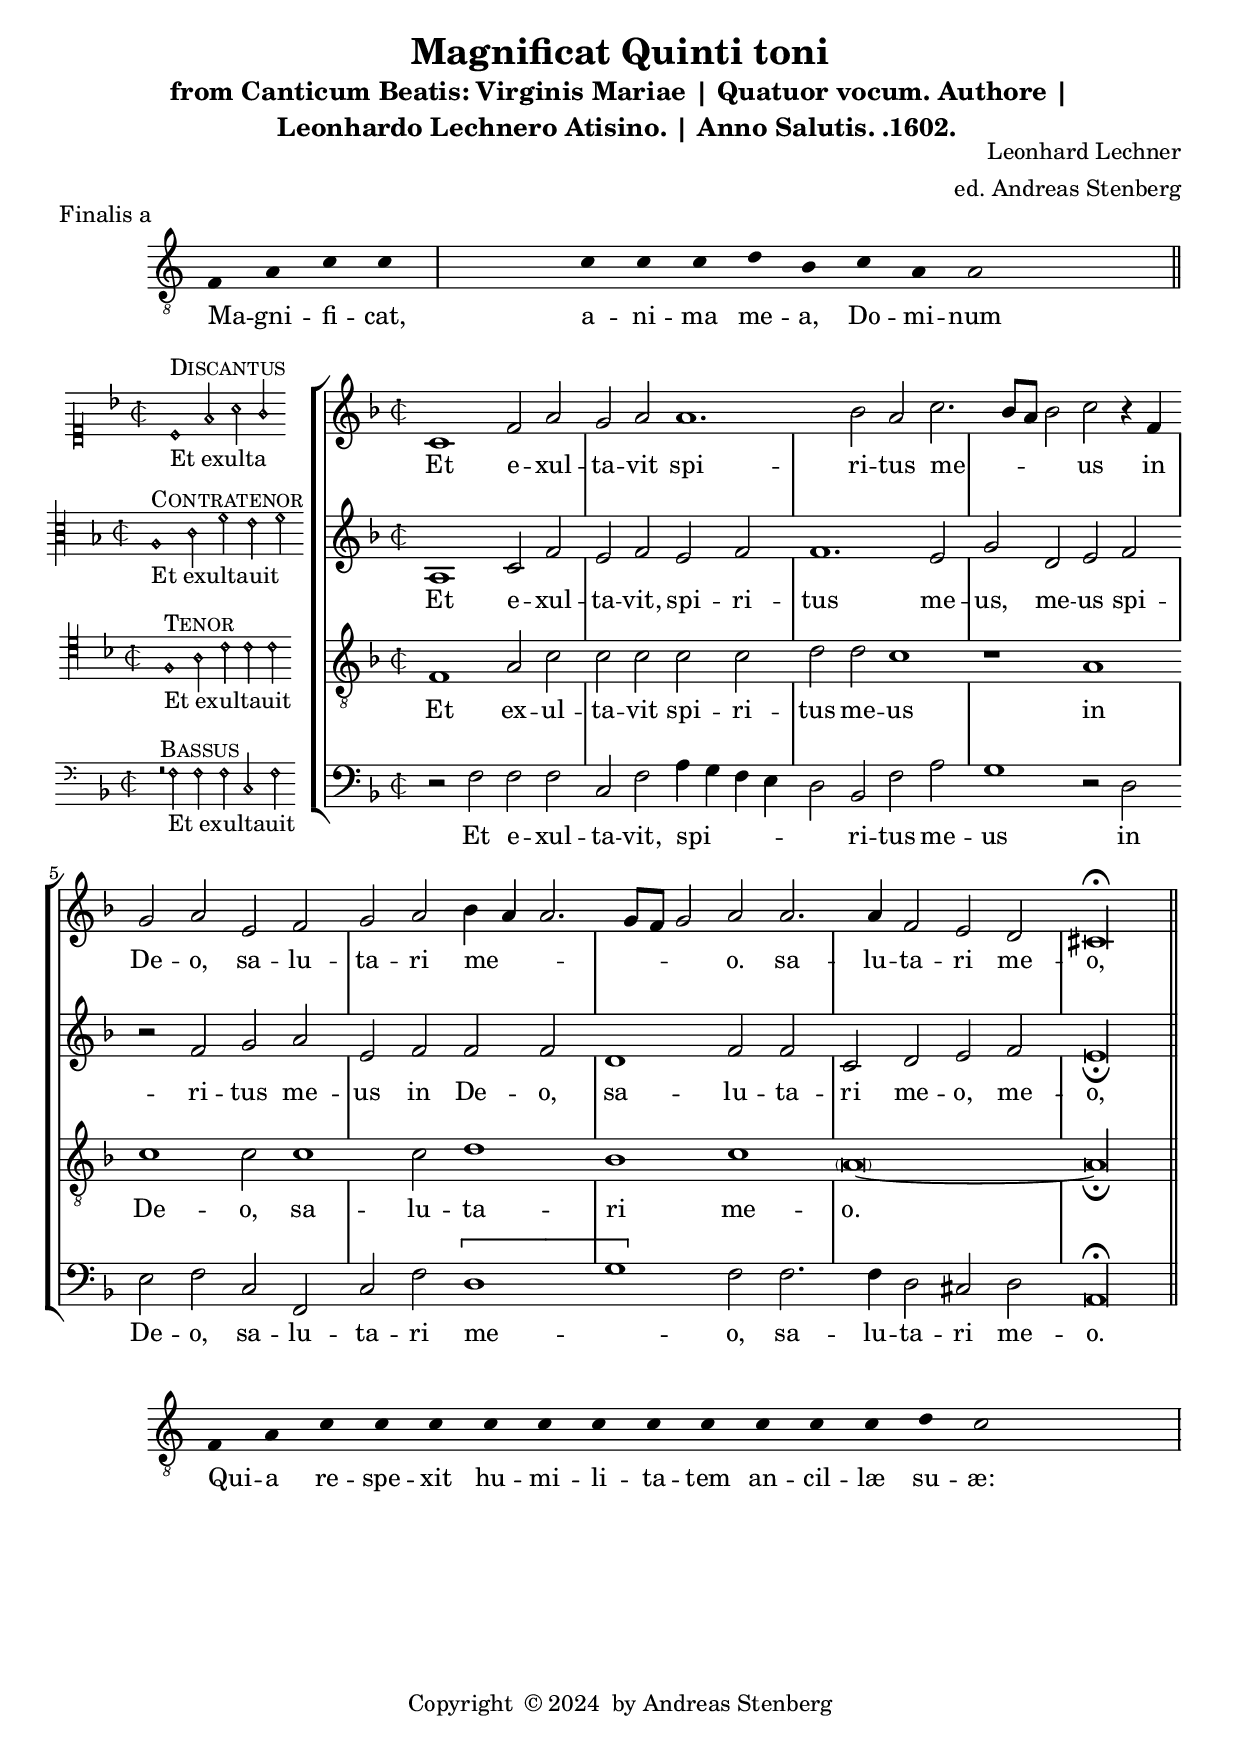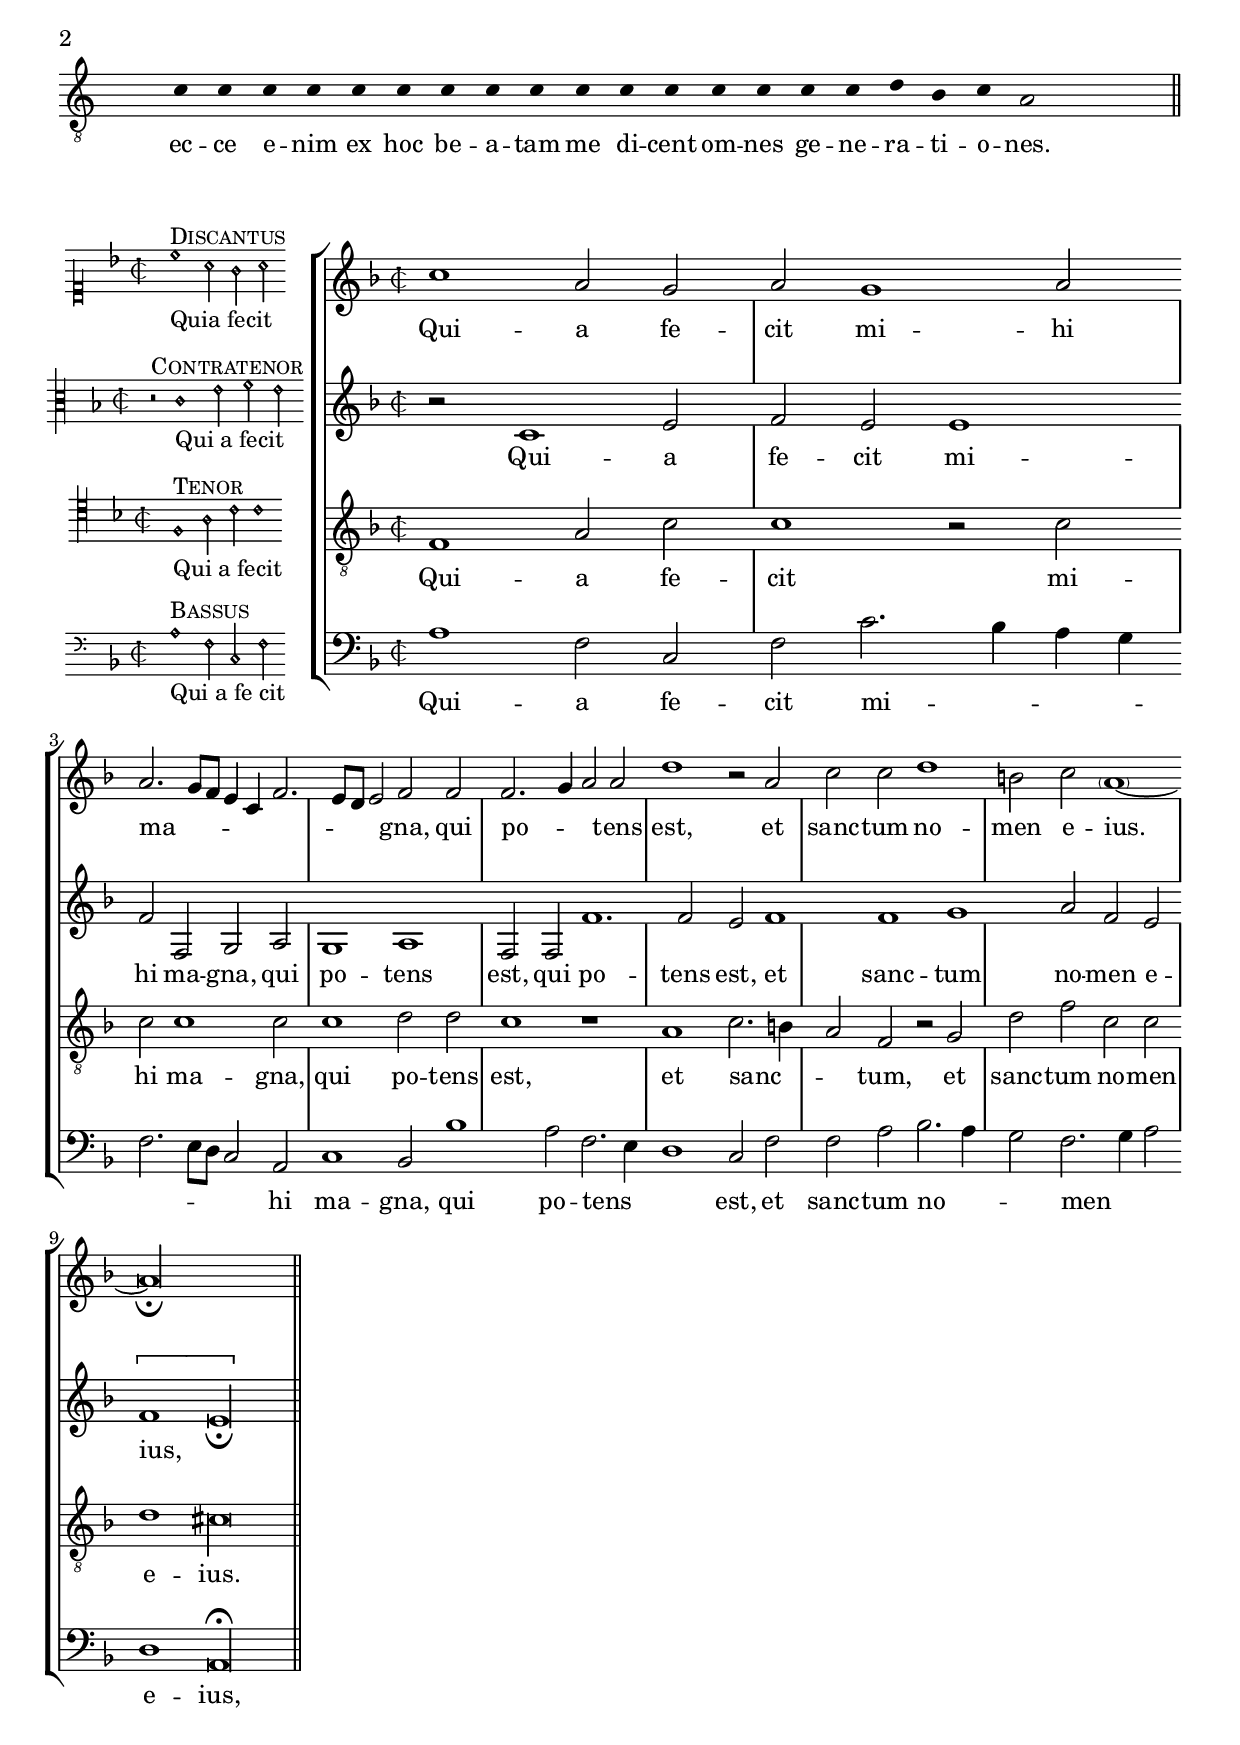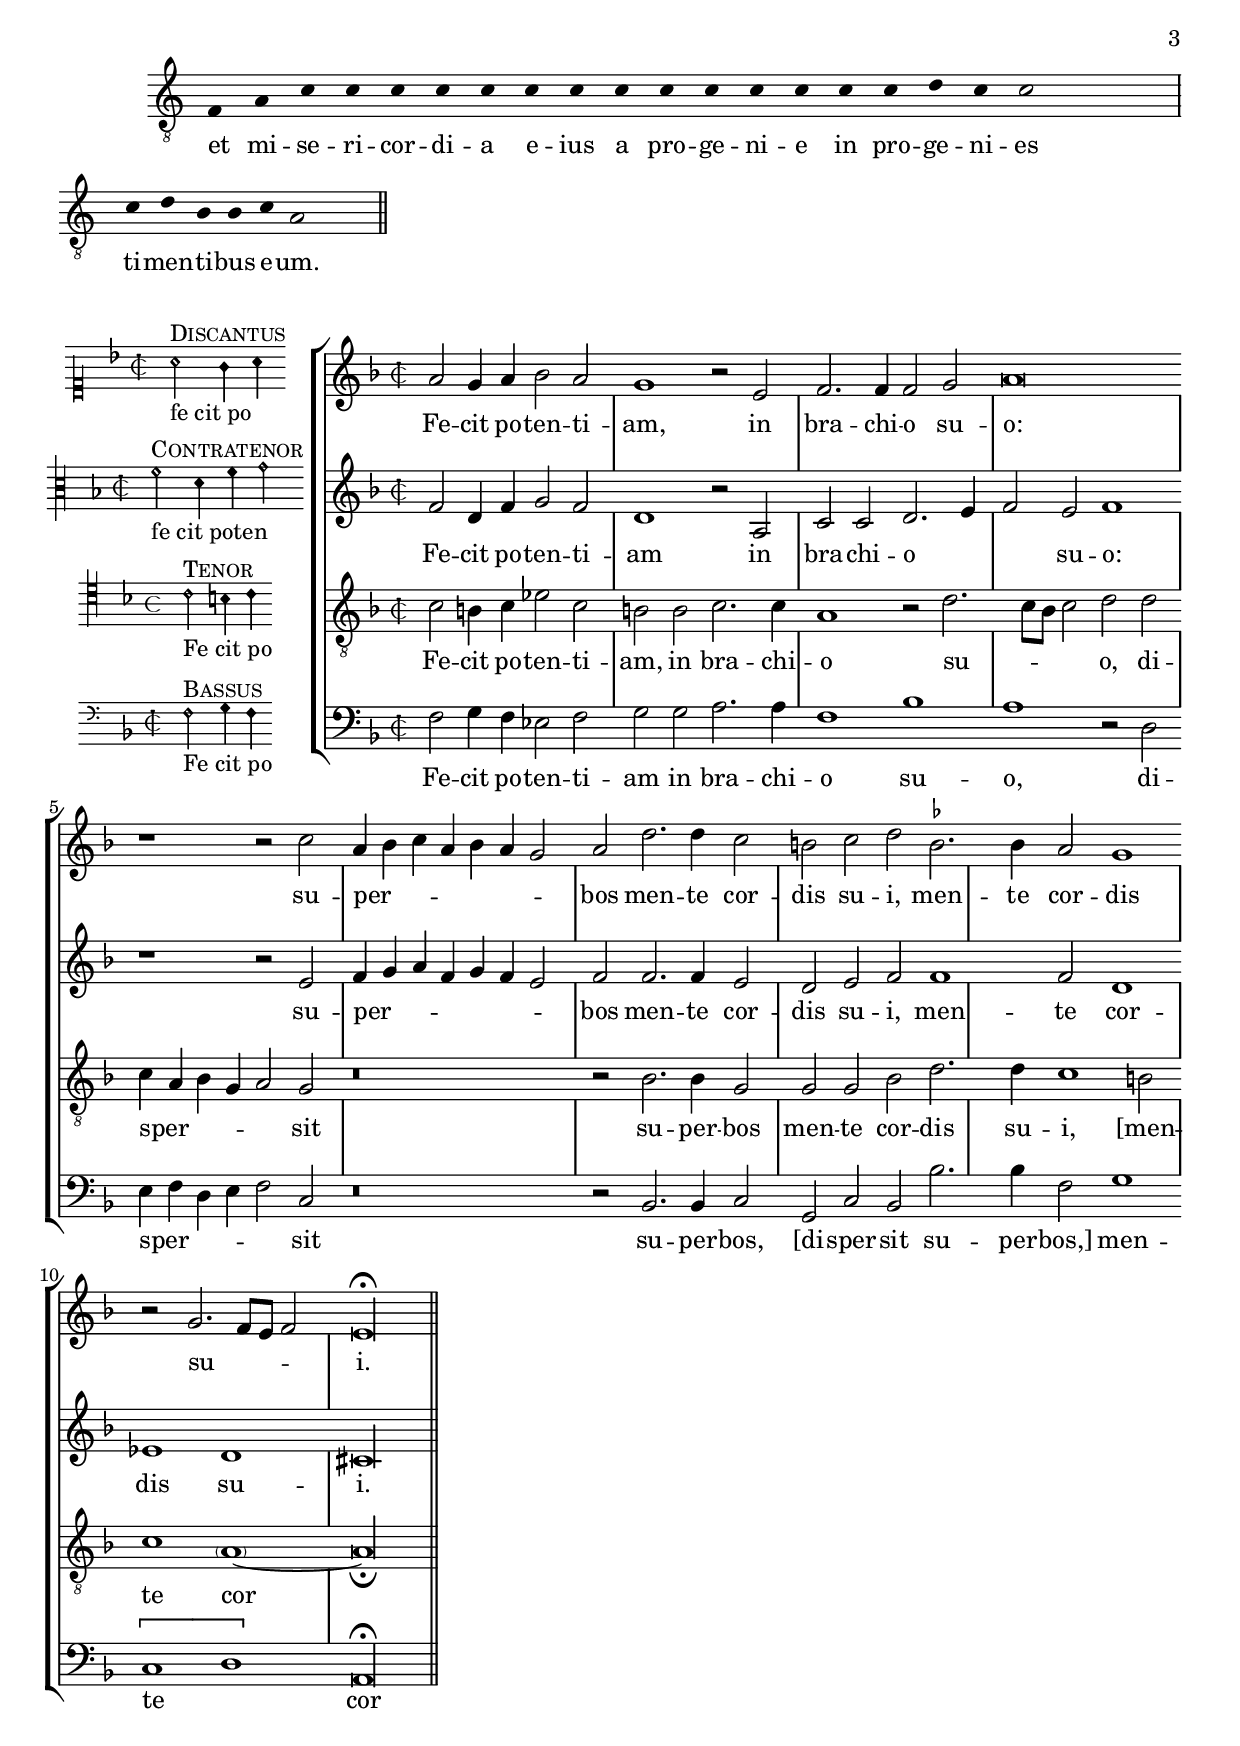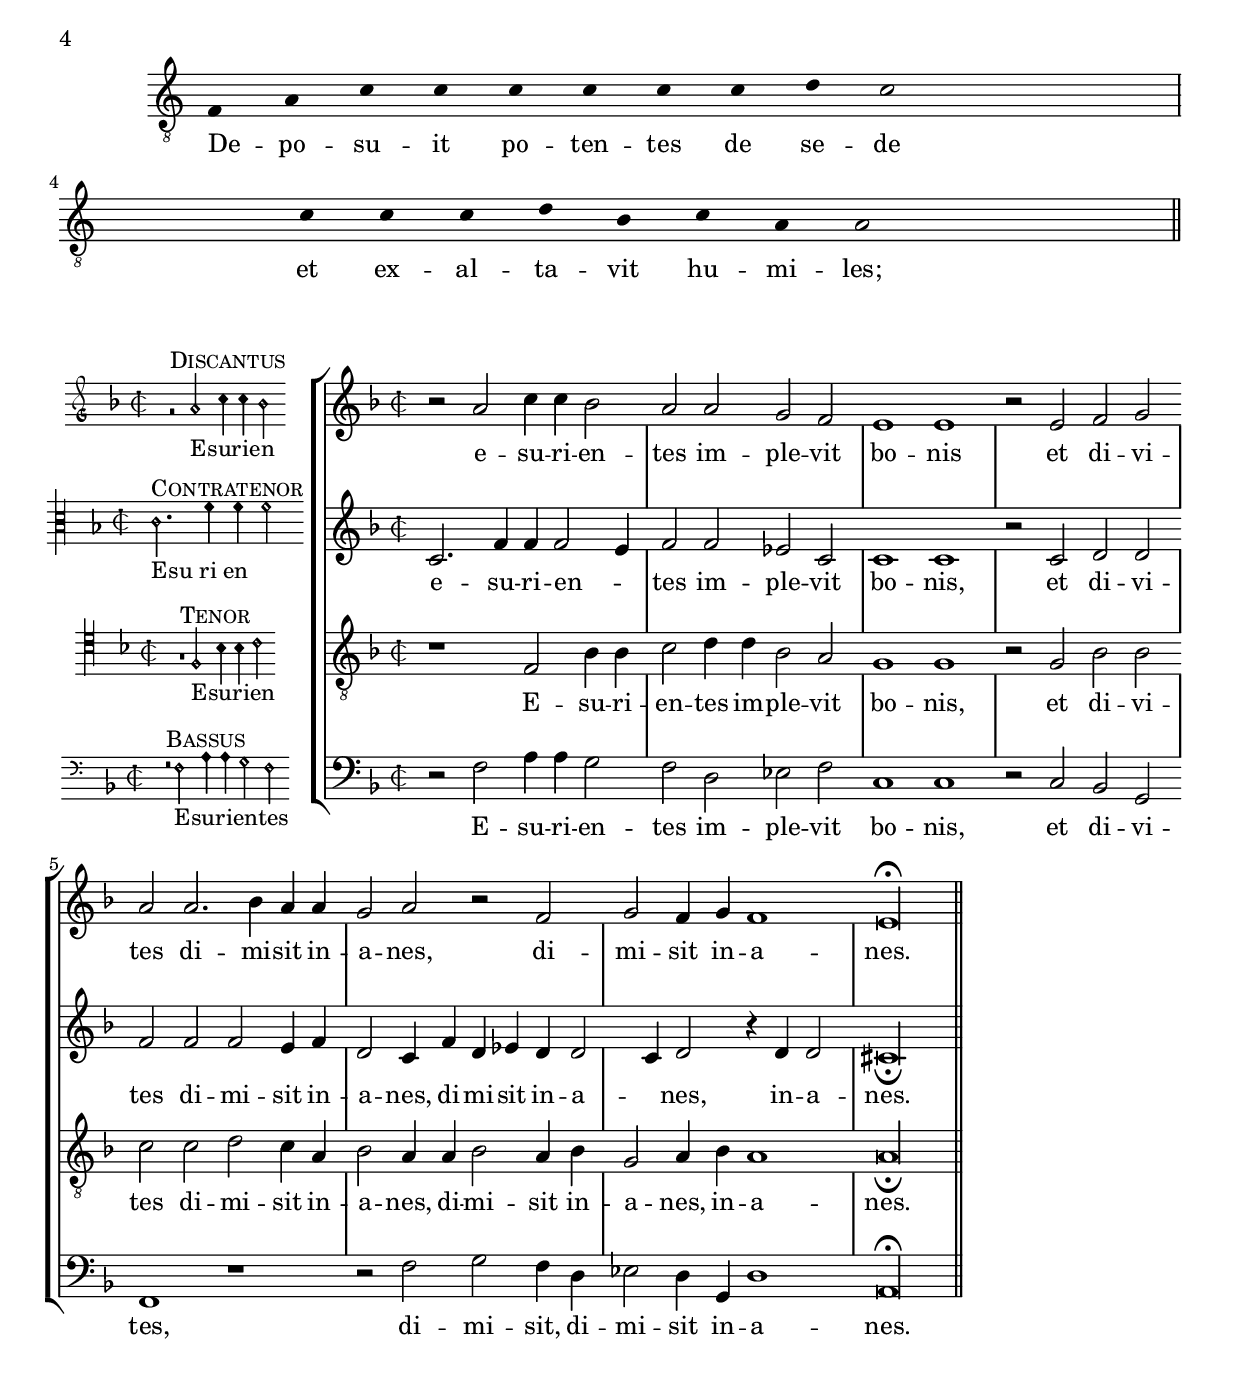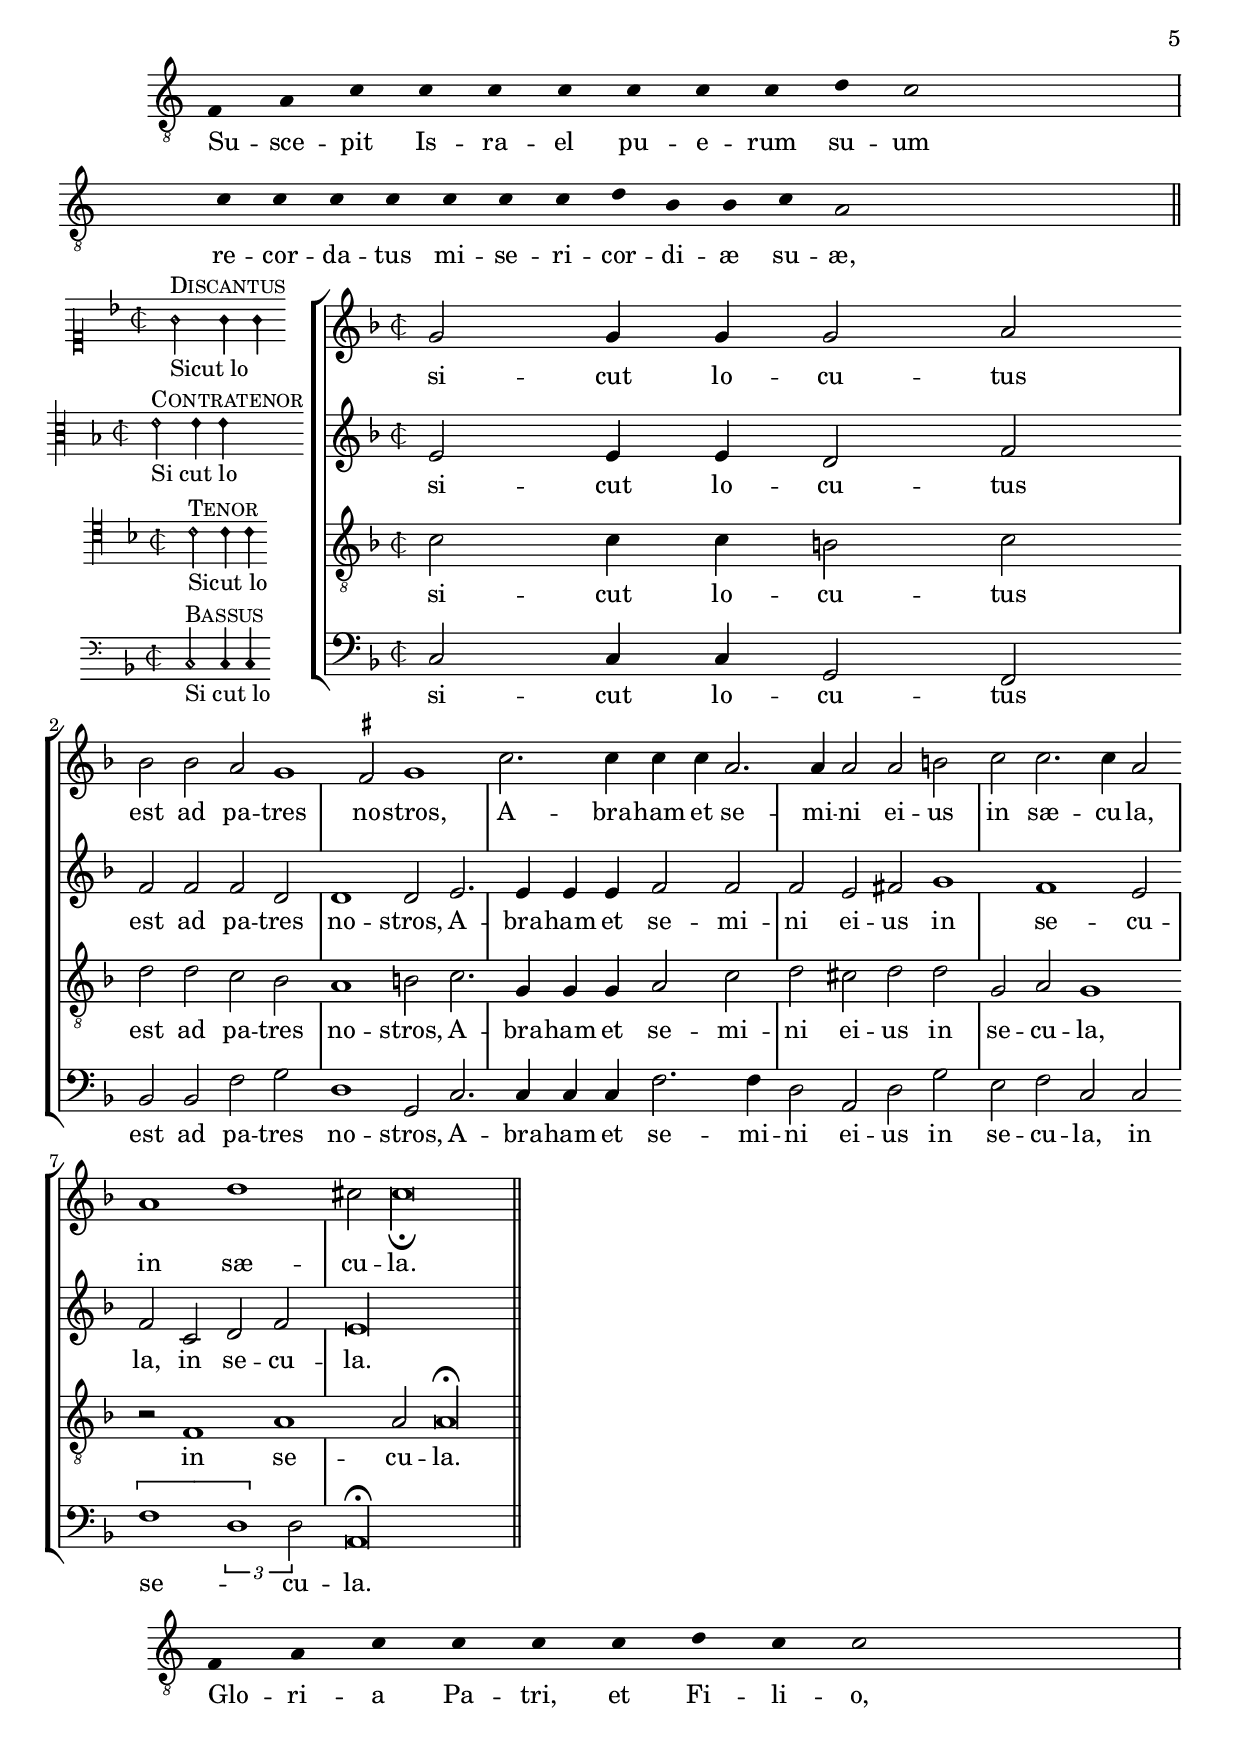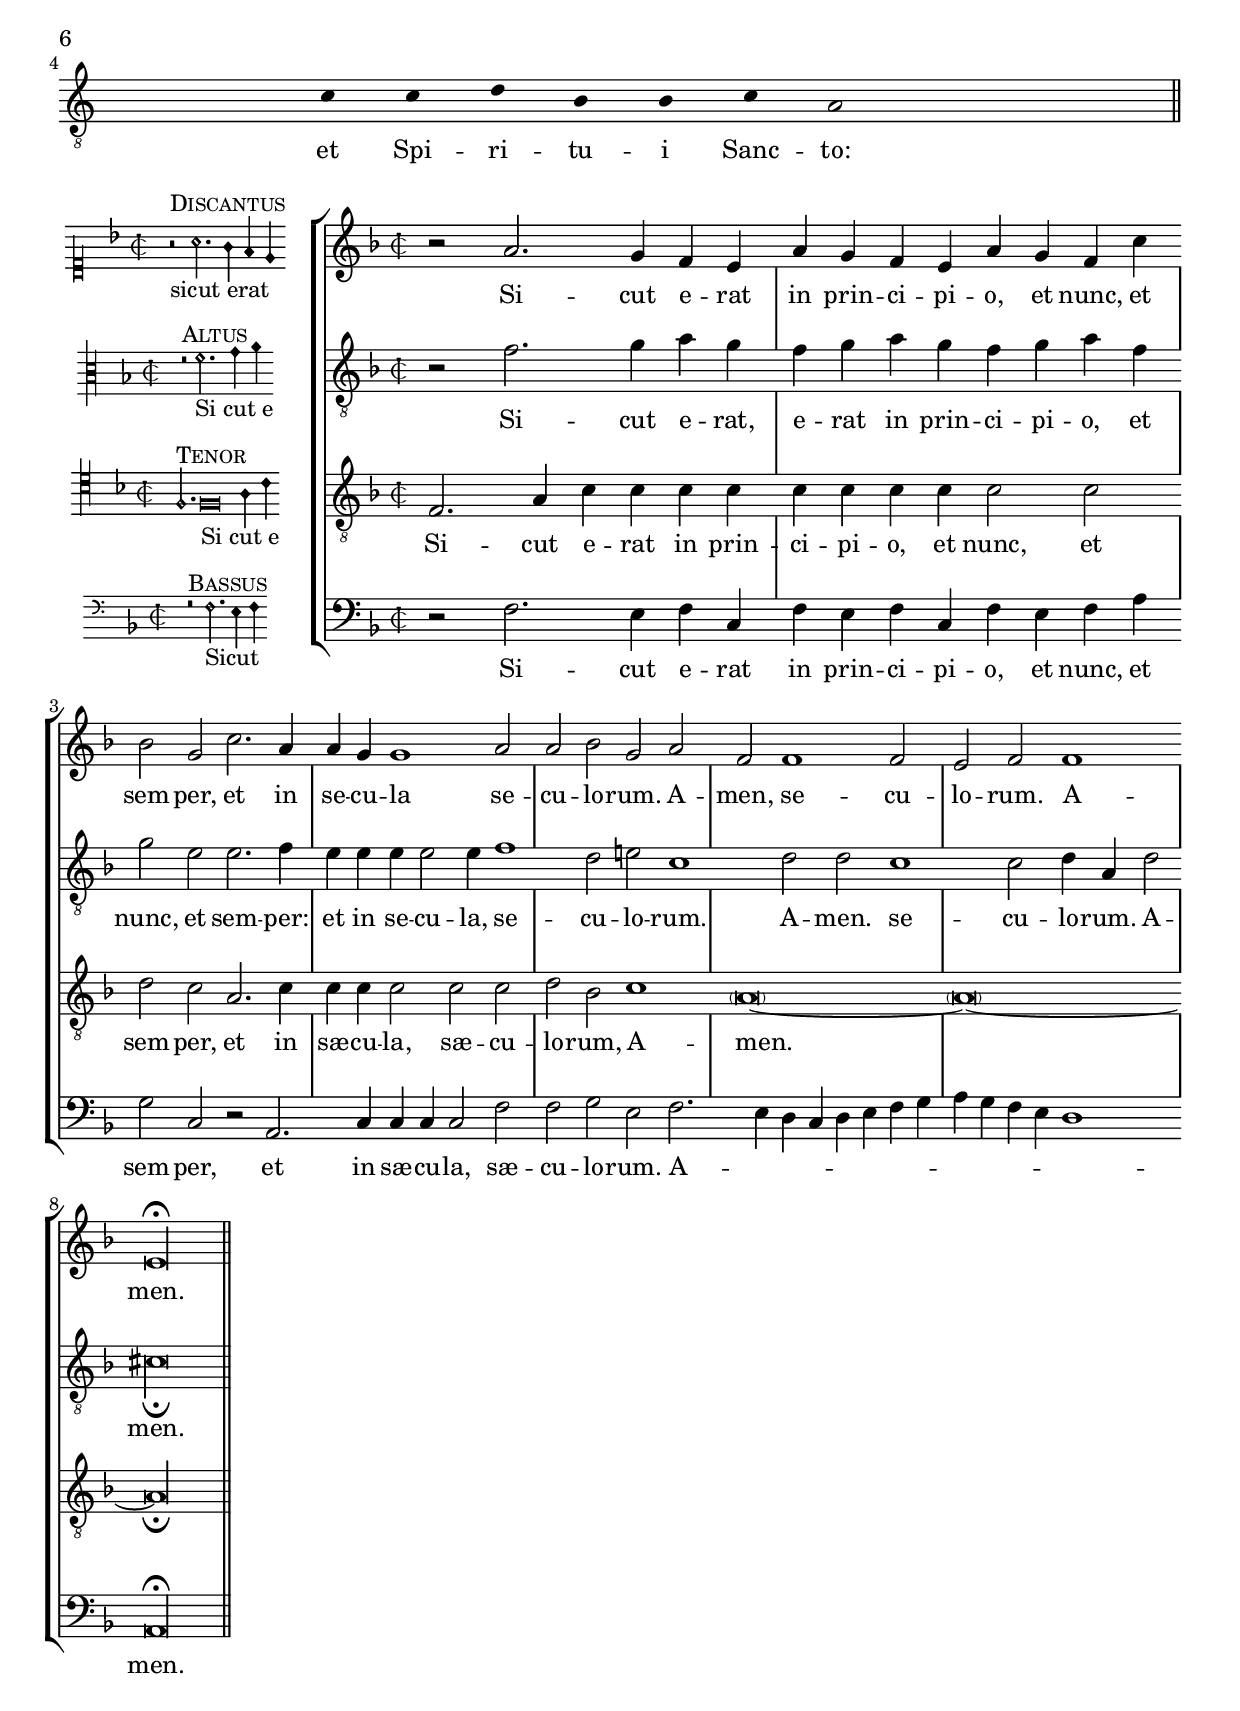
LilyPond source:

\version "2.18.0"
\include "deutsch.ly"
ficta = \once \set suggestAccidentals =##t
#(define ((double-time-signature glyph a b) grob)
   (grob-interpret-markup grob
     (markup #:override '(baseline-skip . 2.5) #:number
       (#:line ((markup (#:fontsize 4 #:musicglyph glyph))
                (#:fontsize -1 #:column (a b)))))))
%% from gregoriana.ly
virgula = {
  \once \override BreathingSign.text = #(make-musicglyph-markup "scripts.rcomma")
  \once \override BreathingSign.font-size = #-2

  % Workaround: add padding.  Correct fix would be spacing engine handle this.
  \once \override BreathingSign.minimum-X-extent = #'(-1.0 . 0.0)
  \once \override BreathingSign.minimum-Y-extent = #'(-2.5 . 2.5)

  \breathe
}
caesura = {
  \once \override BreathingSign.text = #(make-musicglyph-markup "scripts.rvarcomma")
  \once \override BreathingSign.font-size = #-2

  % Workaround: add padding.  Correct fix would be spacing engine handle this.
  \once \override BreathingSign.minimum-X-extent = #'(-1.0 . 0.0)
  \once \override BreathingSign.minimum-Y-extent = #'(-2.5 . 2.5)

  \breathe
}
divisioMinima = {
  \once \override BreathingSign.stencil = #ly:breathing-sign::divisio-minima

  % Workaround: add padding.  Correct fix would be spacing engine handle this.
  \once \override BreathingSign.minimum-X-extent = #'(-1.0 . 0.0)
  \once \override BreathingSign.minimum-Y-extent = #'(-2.5 . 2.5)

  \breathe
}
divisioMaior = {
  \once \override BreathingSign.stencil = #ly:breathing-sign::divisio-maior
  \once \override BreathingSign.Y-offset = #0

  % Workaround: add padding.  Correct fix would be spacing engine handle this.
  \once \override BreathingSign.minimum-X-extent = #'(-1.0 . 0.0)
  \once \override BreathingSign.minimum-Y-extent = #'(-2.5 . 2.5)

  \breathe
}
divisioMaxima = {
  \once \override BreathingSign.stencil = #ly:breathing-sign::divisio-maxima
  \once \override BreathingSign.Y-offset = #0

  % Workaround: add padding.  Correct fix would be spacing engine handle this.
  \once \override BreathingSign.minimum-X-extent = #'(-1.0 . 0.0)
  \once \override BreathingSign.minimum-Y-extent = #'(-2.5 . 2.5)

  \breathe
}
finalis = {
  \once \override BreathingSign.stencil = #ly:breathing-sign::finalis
  \once \override BreathingSign.Y-offset = #0

  % Workaround: add padding.  Correct fix would be spacing engine handle this.
  \once \override BreathingSign.minimum-X-extent = #'(-1.0 . 0.0)
  \once \override BreathingSign.minimum-Y-extent = #'(-2.5 . 2.5)

  \breathe
}
\header {
  title = \markup {
    \center-column {
      "Magnificat Quinti toni"
      %      "Wann er zu nacht"
      %      \vspace #0.5
    }
  }
  subtitle = \markup \center-column { 
    "from Canticum Beatis: Virginis Mariae | Quatuor vocum. Authore |" 
    "Leonhardo Lechnero Atisino. | Anno Salutis. .1602. " }
  composer = "Leonhard Lechner"
  arranger = "ed. Andreas Stenberg"
  poet = ""
  meter =""
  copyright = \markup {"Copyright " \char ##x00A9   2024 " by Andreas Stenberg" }
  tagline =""
}

chantI = \relative c' {
  \set Score.tempoHideNote = ##t
  \tempo 2 = 86
  \clef "G_8"
  %    \transpose c f {
  \key c \major
  f,4 a4 c4 c4
  \divisioMaxima
  s4 c4 c4 c4 d4 h4 c4 a4 a2 s2 \finalis
  %    }
}

verbaI = \lyricmode {
  \once \override LyricText.self-alignment-X = #-1
  Ma -- gni -- fi -- cat, a -- ni -- ma me -- a, Do -- mi -- num
}

chantIA = \relative c' {
  \set Score.tempoHideNote = ##t
  \tempo 2 = 86
  \clef "G_8"
  \key f \major
  %  g \[a4\melisma c4\melismaEnd\] c4 c4
  %  \divisioMaxima
  %  s4 c4 c4 c4 c4 a4
  c4^"*" c4 \[h4. a4.\]  \finalis
}

verbaIA = \lyricmode {
  \once \override LyricText.self-alignment-X = #-1
  %  Ma -- gni -- fi -- cat, a -- ni -- ma me -- a,
  Do -- mi -- num
}
\score {
  \new Staff <<
    \new Voice = "melody" { \chantI %{ \stopStaff
                            s1^ \markup { \raise #3 "Finalis a" }
                            s1
                            \startStaff \chantIA %}
    }
    \new Lyrics = "one" \lyricsto melody { \verbaI \verbaIA }
  >>
  \layout {
    \context {
      \Staff
      \remove "Time_signature_engraver"
      \remove "Bar_engraver"
      \hide Stem

    }
    ragged-last = ##f

  }
  \header {
    piece = "Finalis a"
  }
}

%{
\score {
  \new Staff <<
    \new Voice = "melody" \chantIA
    \new Lyrics = "one" \lyricsto melody \verbaIA
  >>
  \layout {
    \context {
      \Staff
      \remove "Time_signature_engraver"
      \remove "Bar_engraver"
      \hide Stem

    }
    ragged-last = ##t

  }
  \header {
    piece = "Finalis a"
  }
}

%}
chantIa = \relative c' {
  \set Score.tempoHideNote = ##t
  \tempo 2 = 86
  \clef "G_8"
  \key c \major
  d4 \[c4\melisma d4\melismaEnd\] c4 c4
  \divisioMaxima
  s4 d4 d4 c4  d4 e4 c4^"*" a2 a4.\melismaEnd\] s4. \finalis
}
chantIg = \relative c' {
  \set Score.tempoHideNote = ##t
  \tempo 2 = 86
  \clef "G_8"
  \key c \major
  %  g \[a4\melisma c4\melismaEnd\] c4 c4
  %  \divisioMaxima
  %  s4 c4 c4 c4 c4 a4
  a4^"*" a4 g4. s4. \finalis
}

verbaIg = \lyricmode {
  \once \override LyricText.self-alignment-X = #-1
  %  Ma -- gni -- fi -- cat, a -- ni -- ma me -- a,
  Do -- mi -- num
}
%{
\score {
  \new Staff <<
    \new Voice = "melody" { \chantIa
                            %{ \stopStaff
    s1^ \markup { \raise #3 "Finalis g" }
    s1
    \startStaff
    \chantIg
    }
    \new Lyrics = "one" \lyricsto melody { \verbaI \verbaIg }
  >>
  \layout {
    \context {
      \Staff
      \remove "Time_signature_engraver"
      \remove "Bar_engraver"
      \hide Stem

    }
    ragged-last = ##f
  }
  \header {
    piece = \markup {
      \line { "Finalis A"  }
    }
  }
}
%}
%{
\score {
  \new Staff <<
    \new Voice = "melody" \chantIg
    \new Lyrics = "one" \lyricsto melody \verbaIg
  >>
  \layout {
    \context {
      \Staff
      \remove "Time_signature_engraver"
      \remove "Bar_engraver"
      \hide Stem

    }
    ragged-last = ##t

  }
  \header {
    piece = "Finalis g"
  }
}
%}
global = {
  \override Staff.TimeSignature.style = #'mensural
  \key f \major
}

%% PDF p.16.
sopMusicI = \relative c'' {

  \set Score.tempoHideNote = ##t
  \tempo 1 = 86
  \time 2/2
  \set Timing.measureLength = #(ly:make-moment 4/2)
  \override Staff.BarLine.transparent = ##t
  c,1 f2 a2
  g2 a2 a1.
  b2 a2 c2.\melisma
  b8 a8 b2\melismaEnd
  
  c2 r4 f,4 
  g2 a2 e2 f2
  g2 a2
  
  b4\melisma a4 a2. g8 f8 g2\melismaEnd
  a2 a2. a4 f2 e2 d2
  \cadenzaOn
  cis\longa^\fermata
  
  \revert Staff.BarLine.transparent
  \bar "||"
  \cadenzaOff
}
sopWordsI = \lyricmode {
  %Ma -- gni -- fi -- cat, ani -- ma mea, Do -- mi -- num
  Et e -- xul -- ta -- vit
  spi -- ri -- tus me -- us in De -- o,
  sa -- lu -- ta -- ri me -- o.
  sa -- lu -- ta -- ri me -- o,
  me -- o.

  Quia re -- spe -- xit hu -- mi -- li -- ta -- tem an -- cil -- læ suæ:
  ec -- ce enim ex hoc bea -- tam me di -- cent om -- nes ge -- ne -- ra -- tio -- nes.
  Quia fe -- cit mi -- hi ma -- gna, qui po -- tens est, et sanc -- tum no -- men eius,
  et mi -- se -- ri -- cor -- dia eius a pro -- ge -- nie in pro -- ge -- nies ti -- men -- ti -- bus eum.
  Fe -- cit po -- ten -- tiam in bra -- chio suo,
  di -- sper -- sit su -- per -- bos men -- te cor -- dis sui.
  De -- po -- suit po -- ten -- tes de se -- de et exal -- ta -- vit hu -- mi -- les;
  esu -- rien -- tes im -- ple -- vit bo -- nis et di -- vi -- tes di -- mi -- sit ina -- nes.
  Su -- sce -- pit Israel pue -- rum suum re -- cor -- da -- tus mi -- se -- ri -- cor -- diæ suæ,
  si -- cut lo -- cu -- tus est ad pa -- tres no -- stros, Abra -- ham et se -- mi -- ni eius in sæ -- cu -- la.
  Glo -- ria Pa -- tri, et Fi -- lio, et Spi -- ri -- tui Sanc -- to:
  Si -- cut erat in prin -- ci -- pio, et nunc, et sem -- per, et in sæ -- cu -- la sæ -- cu -- lo -- rum. Amen.
}
%% PDF p. 46
altoMusicI = \relative c' {
  \clef "G"
  \override Staff.BarLine.transparent = ##t
  a1 c2 f2
  e2 f2 e2 f2 
  f1. e2 
  g2 d2
  
  e2 f2 
  r2 f2 g2 a2
  e2 f2 f2 f2
  d1
  
  f2 f2
  c2 d2 e2 f2
  e\longa_\fermata
  
  \revert Staff.BarLine.transparent
}
altoWordsI = \lyricmode {
  %Ma -- gni -- fi -- cat, ani -- ma mea, Do -- mi -- num
  Et e -- xul -- ta -- vit,
  spi -- ri -- tus me -- us,
  me -- us
  spi -- ri -- tus me -- us in De -- o,
  sa -- lu -- ta -- ri me -- o,
  me -- o,
  me -- o.

  Quia re -- spe -- xit hu -- mi -- li -- ta -- tem an -- cil -- læ suæ:
  ec -- ce enim ex hoc bea -- tam me di -- cent om -- nes ge -- ne -- ra -- tio -- nes.
  Quia fe -- cit mi -- hi ma -- gna, qui po -- tens est, et sanc -- tum no -- men eius,
  et mi -- se -- ri -- cor -- dia eius a pro -- ge -- nie in pro -- ge -- nies ti -- men -- ti -- bus eum.
  Fe -- cit po -- ten -- tiam in bra -- chio suo,
  di -- sper -- sit su -- per -- bos men -- te cor -- dis sui.
  De -- po -- suit po -- ten -- tes de se -- de et exal -- ta -- vit hu -- mi -- les;
  esu -- rien -- tes im -- ple -- vit bo -- nis et di -- vi -- tes di -- mi -- sit ina -- nes.
  Su -- sce -- pit Israel pue -- rum suum re -- cor -- da -- tus mi -- se -- ri -- cor -- diæ suæ,
  si -- cut lo -- cu -- tus est ad pa -- tres no -- stros, Abra -- ham et se -- mi -- ni eius in sæ -- cu -- la.
  Glo -- ria Pa -- tri, et Fi -- lio, et Spi -- ri -- tui Sanc -- to:
  Si -- cut erat in prin -- ci -- pio, et nunc, et sem -- per, et in sæ -- cu -- la sæ -- cu -- lo -- rum. Amen.
}
%% PDF p.72
tenorMusicI = \relative c {
  \clef "G_8"
  \override Staff.BarLine.transparent = ##t
  f1 a2 c2
  c2 c2 c2 c2
  d2 d2
  
  c1 
  r1 a1
  c1 c2 c1
  c2 d1 
  b1
  
  c1
  \parenthesize a\breve~
  a\longa_\fermata
  
  \revert Staff.BarLine.transparent
}
tenorWordsI = \lyricmode {
  %Ma -- gni -- fi -- cat, ani -- ma mea, Do -- mi -- num
  Et ex -- ul -- ta -- vit
  spi -- ri -- tus me -- us in De -- o,
  sa -- lu -- ta -- ri me -- o._
  
}
%% p. 99
bassMusicI = \relative c {
  \override Staff.BarLine.transparent = ##t
  r2 f2 f2 f2
  c2 f2 a4\melisma g4 f4 e4 
  d2\melismaEnd b2
  
  f'2 a2 
  g1 r2 d2
  e2 f2 c2 f,2
  c'2 f2
  
  \[d1\melisma
  g1\melismaEnd\] f2 f2.
  f4 d2 cis2 d2
  a\longa^\fermata
  \revert Staff.BarLine.transparent
}
bassWordsI = \lyricmode {
  %Ma -- gni -- fi -- cat, ani -- ma mea, Do -- mi -- num
  Et e -- xul -- ta -- vit,
  spi -- ri -- tus me -- us
  in De -- o,
  sa -- lu -- ta -- ri me -- o,
  sa -- lu -- ta -- ri me -- o.
}
incipitDiscantusI = \markup {
  \score {
    {
      %      \set Staff.instrumentName = #"Tenor "
      \override NoteHead.style = #'neomensural
      \override Rest.style = #'neomensural
      \override Staff.TimeSignature.style = #'mensural
      \cadenzaOn
      \clef "petrucci-c1"
      \key f \major
      \time 2/2
      c'1^\markup { \smallCaps"Discantus"}
      _"Et exulta"  f'2 a'2 \stemUp g'2

    }
    \layout {
      \context {
        \Voice
        \remove "Ligature_bracket_engraver"
        \consists "Mensural_ligature_engraver"
      }
      line-width = 4.5\cm
    }
  }
}


incipitAltusI = \markup {
  \score {
    {
      %      \set Staff.instrumentName = #"Tenor "
      \override NoteHead.style = #'neomensural
      \override Rest.style = #'neomensural
      \override Staff.TimeSignature.style = #'mensural
      \cadenzaOn
      \clef "petrucci-c3"
      \key f \major
      \time 2/2
      a1^\markup \smallCaps"Contratenor"
      _"Et exultauit" c'2 f'2 e'2 f'2
    }
    \layout {
      \context {
        \Voice
        \remove "Ligature_bracket_engraver"
        \consists "Mensural_ligature_engraver"
      }
      line-width = 4.5\cm
    }
  }
}


incipitTenorI = \markup {
  \score {
    {
      %      \set Staff.instrumentName = #"Tenor "
      \override NoteHead.style = #'neomensural
      \override Rest.style = #'neomensural
      \override Staff.TimeSignature.style = #'mensural
      \cadenzaOn
      \clef "petrucci-c4"
      \key f \major
      \time 2/2
      f1^\markup \smallCaps"Tenor"
      _"Et exultauit" a2 c'2 c'2 c'2

    }
    \layout {
      \context {
        \Voice
        \remove "Ligature_bracket_engraver"
        \consists "Mensural_ligature_engraver"
      }
      line-width = 5.0\cm
    }
  }
}
#(append! supported-clefs '(("mensural-f3" . ("clefs.mensural.f" 0 0))))

incipitBassusI = \markup {
  \score {
    {
      %      \set Staff.instrumentName = #"Tenor "
      \override NoteHead.style = #'neomensural
      \override Rest.style = #'neomensural
      \override Staff.TimeSignature.style = #'mensural
      \cadenzaOn
      \clef "mensural-f"
      \key f \major
      \time 2/2
      f2\rest^\markup \smallCaps"Bassus"
      f2 _"Et exultauit"
      f2 f2 c2 f2
    }
    \layout {
      \context {
        \Voice
        \remove "Ligature_bracket_engraver"
        \consists "Mensural_ligature_engraver"
      }
      line-width = 4.5\cm
    }
  }
}


\score {
  <<
    \new StaffGroup \with {
      \override VerticalAxisGroup.staff-staff-spacing = #'((basic-distance . 12))
    } <<
      \new Staff = treble <<
        \set Staff.instrumentName = \incipitDiscantusI
        \new Voice = "sopranos" {
          \set  Staff.midiInstrument ="choir aahs"
          %	\voiceOne
          << \global \sopMusicI >>
        }
      >>
      \new Lyrics = sopranosI { s1 }

      \new Staff = "medius" <<
        \set Staff.instrumentName = \incipitAltusI

        \new Voice = "altos" {
          %	\voiceTwo
          \set  Staff.midiInstrument ="choir aahs"
          << \global \altoMusicI >>
        }
      >>

      \new Lyrics = "altosI" { s1 }
      \new Staff = tenors <<
        \set Staff.instrumentName = \incipitTenorI

        \clef "treble"
        \new Voice = "tenors" {
          \set  Staff.midiInstrument ="choir aahs"
          %	\voiceOne
          << \global \tenorMusicI >>
        }
      >>
      \new Lyrics = "tenorsI" { s1 }

      \new Staff ="basses" {
        \set Staff.instrumentName = \incipitBassusI

        \new Voice = "basses" {
          \set  Staff.midiInstrument ="choir aahs"
          \clef "bass"
          %	\voiceTwo
          << \global \bassMusicI >>
        }
      }
    >>
    \new Lyrics = bassesI { s1 }

    \context Lyrics = sopranosI \lyricsto sopranos \sopWordsI
    \context Lyrics = altosI \lyricsto altos \altoWordsI
    \context Lyrics = tenorsI \lyricsto tenors \tenorWordsI
    \context Lyrics = bassesI \lyricsto basses \bassWordsI
  >>
  \layout {
    \context {
      \Score
      % no bars in staves
      %      \override BarLine.transparent = ##t

    }
    % the next three instructions keep the lyrics between the bar lines
    \context {
      \Lyrics
      \consists "Bar_engraver"
      \override BarLine.transparent = ##t
    }
    \context {
      \StaffGroup
      \consists "Separating_line_group_engraver"
    }
    \context {
      \Voice
      % no slurs
      \override Slur.transparent = ##t
      % Comment in the below "\remove" command to allow line
      % breaking also at those barlines where a note overlaps
      % into the next bar.  The command is commented out in this
      % short example score, but especially for large scores, you
      % will typically yield better line breaking and thus improve
      % overall spacing if you comment in the following command.
      %\remove "Forbid_line_break_engraver"
    }
    indent = 4.5\cm
  }

}

%%
chantII = \relative c' {
  \set Score.tempoHideNote = ##t
  \tempo 2 = 86
  \clef "G_8"
  \key c \major
  f,4 a4 \repeat unfold 11 { c4 } d4 c2 s4
  \divisioMaxima
  \break
  s4 \repeat unfold 16 { c4 } d4 h4 c4 a2 s4\finalis
}

verbaII = \lyricmode {
  \once \override LyricText.self-alignment-X = #-1
  Qui -- a re -- spe -- xit hu -- mi -- li -- ta -- tem an -- cil -- læ su -- æ:
  ec -- ce e -- nim ex hoc be -- a -- tam me di -- cent om -- nes ge -- ne -- ra -- ti -- o -- nes.
}
\score {
  \new Staff <<
    \new Voice = "melody" \chantII
    \new Lyrics = "one" \lyricsto melody \verbaII
  >>
  \layout {
    \context {
      \Staff
      \remove "Time_signature_engraver"
      \remove "Bar_engraver"
      \hide Stem

    }
    ragged-last = ##f
  }
}

%%
%% PDF p.17.
sopMusicII = \relative c'' {

  \set Score.tempoHideNote = ##t
  \tempo 1 = 86
  \time 2/2
  \set Timing.measureLength = #(ly:make-moment 2/1)
  \override Staff.BarLine.transparent = ##t
  c1 a2 g2
  a2 g1 a2
  a2.\melisma g8 f8 e4 c4 f2.
  e8 d8 e2\melismaEnd
  
  f2 f2
  f2.\melisma g4 a2\melismaEnd a2
  d1 r2 a2
  c2 c2 d1
  h2 c2 \parenthesize a1~
  \cadenzaOn
  a\longa_\fermata
  \revert Staff.BarLine.transparent
  \bar "||"
  \cadenzaOff
}
sopWordsII = \lyricmode {
  Qui -- a fe -- cit mi -- hi ma -- gna,
  qui po -- tens est,
  et sanc -- tum no -- men e -- ius.
}
%% PDF p.43.
altoMusicII = \relative c' {
  \override Staff.BarLine.transparent = ##t
  \clef "G"
  r2 c1 e2
  f2 e2 e1
  f2 f,2 g2 a2
  g1 a1
  
  f2 f2 f'1.
  f2 e2 f1
  f1 g1 
  a2 f2 e2 
  \[f1\melisma 
  e\longa*3/4_\fermata \]\melismaEnd
  \revert Staff.BarLine.transparent
}
altoWordsII = \lyricmode {
  Qui -- a fe -- cit mi -- hi ma -- gna,
  qui po -- tens est,
  qui po -- tens est,
  et sanc -- tum no -- men e -- ius,
  et sanc -- tum no -- men e -- ius,
  e -- ius.
}
%% PDF p.72
tenorMusicII = \relative c' {
  \clef "G_8"
  \override Staff.BarLine.transparent = ##t
  f,1 a2 c2
  c1 r2 c2
  c2 c1 c2
  c1 d2 d2
  c1
  
  r1
  a1 c2.\melisma h4
  a2\melismaEnd f2 r2 g2
  d'2 f2 c2 c2
  d1 cis\longa*3/4
  \revert Staff.BarLine.transparent
}
tenorWordsII = \lyricmode {
  Qui -- a  fe -- cit mi -- hi ma -- gna,
  qui po -- tens est,
  et sanc -- tum,
  et sanc -- tum no -- men e -- ius.
}
%% PDF 91-

bassMusicII = \relative c {
  \override Staff.BarLine.transparent = ##t
  a'1 f2 c2
  f2 c'2.\melisma b4 a4 g4
  f2. e8 d8 c2\melismaEnd a2
  c1
  
  b2 b'1
  a2 f2.\melisma e4 d1\melismaEnd
  c2 f2 
  f2 a2 b2.\melisma a4 
  g2\melismaEnd f2.\melisma g4 a2\melismaEnd
  d,1 a\longa*3/4^\fermata
  \revert Staff.BarLine.transparent
}
bassWordsII = \lyricmode {
  Qui -- a fe -- cit
  mi -- hi ma -- gna,
  qui po -- tens est,
  et sanc -- tum no -- men e -- ius,
  no -- men e -- ius.
}
incipitDiscantusII = \markup {
  \score {
    {
      %      \set Staff.instrumentName = #"Tenor "
      \override NoteHead.style = #'neomensural
      \override Rest.style = #'neomensural
      \override Staff.TimeSignature.style = #'mensural
      \cadenzaOn
      \clef "petrucci-c1"
      \key f \major
      \time 2/2
      c''1^\markup { \smallCaps"Discantus"}
      _"Quia fecit"
      a'2 g'2 a'2
    }
    \layout {
      \context {
        \Voice
        \remove "Ligature_bracket_engraver"
        \consists "Mensural_ligature_engraver"
      }
      line-width = 4.5\cm
    }
  }
}


incipitAltusII = \markup {
  \score {
    {
      %      \set Staff.instrumentName = #"Tenor "
      \override NoteHead.style = #'neomensural
      \override Rest.style = #'neomensural
      \override Staff.TimeSignature.style = #'mensural
      \cadenzaOn
      \clef "petrucci-c3"
      \key f \major
      \time 2/2
      c'2\rest^\markup \smallCaps"Contratenor"
      c'1_"Qui a fecit"
      e'2 f'2 e'2
    }
    \layout {
      \context {
        \Voice
        \remove "Ligature_bracket_engraver"
        \consists "Mensural_ligature_engraver"
      }
      line-width = 4.5\cm
    }
  }
}


incipitTenorII = \markup {
  \score {
    {
      %      \set Staff.instrumentName = #"Tenor "
      \override NoteHead.style = #'neomensural
      \override Rest.style = #'neomensural
      \override Staff.TimeSignature.style = #'mensural
      \cadenzaOn
      \clef "petrucci-c4"
      \key f \major
      \time 2/2
      \stemDown
      f1^\markup \smallCaps"Tenor"
      _"Qui a fecit" a2 c'2 c'1

    }
    \layout {
      \context {
        \Voice
        \remove "Ligature_bracket_engraver"
        \consists "Mensural_ligature_engraver"
      }
      line-width = 5.0\cm
    }
  }
}
#(append! supported-clefs '(("mensural-f3" . ("clefs.mensural.f" 0 0))))

incipitBassusII = \markup {
  \score {
    {
      %      \set Staff.instrumentName = #"Tenor "
      \override NoteHead.style = #'neomensural
      \override Rest.style = #'neomensural
      \override Staff.TimeSignature.style = #'mensural
      \cadenzaOn
      \clef "mensural-f"
      \key f \major
      \time 2/2
      a1^\markup \smallCaps"Bassus"
      _"Qui a fe cit" f2 c2 f2

    }
    \layout {
      \context {
        \Voice
        \remove "Ligature_bracket_engraver"
        \consists "Mensural_ligature_engraver"
      }
      line-width = 4.5\cm
    }
  }
}


\score {
  <<
    \new StaffGroup \with {
      \override VerticalAxisGroup.staff-staff-spacing = #'((basic-distance . 12))
    } <<
      \new Staff = treble <<
        \set Staff.instrumentName = \incipitDiscantusII
        \new Voice = "sopranos" {
          \set  Staff.midiInstrument ="choir aahs"
          %	\voiceOne
          << \global \sopMusicII >>
        }
      >>
      \new Lyrics = sopranos { s1 }

      \new Staff = "medius" <<
        \set Staff.instrumentName = \incipitAltusII

        \new Voice = "altos" {
          %	\voiceTwo
          \set  Staff.midiInstrument ="choir aahs"
          << \global \altoMusicII >>
        }
      >>

      \new Lyrics = "altos" { s1 }
      \new Staff = tenors <<
        \set Staff.instrumentName = \incipitTenorII

        \clef "treble"
        \new Voice = "tenors" {
          \set  Staff.midiInstrument ="choir aahs"
          %	\voiceOne
          << \global \tenorMusicII >>
        }
      >>
      \new Lyrics = "tenors" { s1 }

      \new Staff ="basses" {
        \set Staff.instrumentName = \incipitBassusII

        \new Voice = "basses" {
          \set  Staff.midiInstrument ="choir aahs"
          \clef "bass"
          %	\voiceTwo
          << \global \bassMusicII >>
        }
      }
    >>
    \new Lyrics = basses { s1 }

    \context Lyrics = sopranos \lyricsto sopranos \sopWordsII
    \context Lyrics = altos \lyricsto altos \altoWordsII
    \context Lyrics = tenors \lyricsto tenors \tenorWordsII
    \context Lyrics = basses \lyricsto basses \bassWordsII
  >>
  \layout {
    \context {
      \Score
      % no bars in staves
      %      \override BarLine.transparent = ##t

    }
    % the next three instructions keep the lyrics between the bar lines
    \context {
      \Lyrics
      \consists "Bar_engraver"
      \override BarLine.transparent = ##t
    }
    \context {
      \StaffGroup
      \consists "Separating_line_group_engraver"
    }
    \context {
      \Voice
      % no slurs
      \override Slur.transparent = ##t
      % Comment in the below "\remove" command to allow line
      % breaking also at those barlines where a note overlaps
      % into the next bar.  The command is commented out in this
      % short example score, but especially for large scores, you
      % will typically yield better line breaking and thus improve
      % overall spacing if you comment in the following command.
      %\remove "Forbid_line_break_engraver"
    }
    indent = 4.5\cm
  }
  \header {
    piece = \markup {
      \column {
        \italic
        \vspace #0.5
      }
    }
  }

}
\pageBreak
%%
chantIII = \relative c' {
  \set Score.tempoHideNote = ##t
  \tempo 2 = 86
  \clef "G_8"
  \key c \major
  f,4 a4 \repeat unfold 14 { c4 } d4 c4 c2 s2  %% 22
  \divisioMaxima
  \break
  s4 \repeat unfold 1 { c4 } d4 h4 h4 c4 a2 s2\finalis %% 10 =>32
}

verbaIII = \lyricmode {
  \once \override LyricText.self-alignment-X = #-1
  et mi -- se -- ri -- cor -- di -- a e -- ius
  a pro -- ge -- ni -- e  in pro -- ge -- ni -- es ti -- men -- ti -- bus e -- um.
}
\score {
  \new Staff <<
    \new Voice = "melody" \chantIII
    \new Lyrics = "one" \lyricsto melody \verbaIII
  >>
  \layout {
    \context {
      \Staff
      \remove "Time_signature_engraver"
      \remove "Bar_engraver"
      \hide Stem

    }
    ragged-last = ##t
  }
}

%% p. 17
sopMusicIII = \relative c'' {

  \set Score.tempoHideNote = ##t
  \tempo 1 = 86
  \time 2/2
  \set Timing.measureLength = #(ly:make-moment 4/2)
  \override Staff.BarLine.transparent = ##t
  a2 g4 a4 b2 a2
  g1 r2 e2
  f2. f4 f2 g2
  a\breve
  r1
  
  r2 c2
  a4\melisma b4 c4 a4 b4 a4 g2\melismaEnd
  a2 d2. d4 c2
  h2 c2 d2 \ficta b2. 
  b4 a2 
  
  g1
  r2 g2.\melisma f8 e8 f2\melismaEnd
  \cadenzaOn
  e\longa^\fermata
  \revert Staff.BarLine.transparent
  \bar "||"
  \cadenzaOff
}
sopWordsIII = \lyricmode {
  Fe -- cit po -- ten -- ti -- am,
  in bra -- chi -- o su -- o:
  su -- per -- bos men -- te cor -- dis su -- i,
  men -- te cor -- dis su -- i.
}
%% p. 44
altoMusicIII = \relative c {
  \clef "G"
  \override Staff.BarLine.transparent = ##t
  f'2 d4 f4 g2 f2
  d1 r2 a2
  c2 c2 d2.\melisma e4
  f2\melismaEnd e2 f1
  
  r1 r2 e2
  f4\melisma g4 a4 f4 g4 f4 e2\melismaEnd
  f2 f2. f4 e2
  d2 e2 f2 f1
  f2
  
  d1
  es1 d1
  cis\longa
  \revert Staff.BarLine.transparent
}
altoWordsIII = \lyricmode {
  Fe -- cit po -- ten -- ti -- am in bra -- chi -- o
  su -- o:
  su -- per -- bos men -- te cor -- dis su -- i,
  men -- te cor -- dis su -- i.
}
%% PDF p.70
tenorMusicIII = \relative c' {
  \clef "G_8"
  \override Staff.BarLine.transparent = ##t
  c2 h4 c4 es2 c2
  h2 h2 c2. c4
  a1 r2 d2.\melisma 
  c8 b8 c2\melismaEnd
  
  d2 d2
  c4\melisma a4 b4 g4 a2\melismaEnd g2
  r\breve 
  r2 b2. b4 g2
  g2 g2 b2 d2.
  d4 c1
  
  h2 
  c1 \parenthesize a1~
  a\longa_\fermata
\revert Staff.BarLine.transparent
}
tenorWordsIII = \lyricmode {
  Fe -- cit po -- ten -- ti -- am,
  in bra -- chi -- o su -- o,
  di -- sper -- sit su -- per -- bos
  men -- te cor -- dis su -- i,
  [men -- te cor -- dis su -- i,]
  men -- te cor -- dis su -- i,
  [men -- te cor -- dis su -- i,]
  su -- i.
}
%% p. 94
bassMusicIII = \relative c {
  \override Staff.BarLine.transparent = ##t
  f2 g4 f4 es2 f2
  g2 g2 a2. a4
  f1 b1
  a1 r2 d,2
  
  e4\melisma f4 d4 e4 f2\melismaEnd c2
  r\breve
  r2 b2. b4 c2
  g2 c2 b2 b'2.
  b4 f2 g1
  \[c,1\melisma d1\melismaEnd\]
  a\longa^\fermata
  \revert Staff.BarLine.transparent
}
bassWordsIII = \lyricmode {
  Fe -- cit po -- ten -- ti -- am in bra -- chi -- o su -- o,
  di -- sper -- sit su -- per -- bos,
  [di -- sper -- sit su -- per -- bos,]
  men -- te cor -- dis su -- i,
  [men -- te cor -- dis su -- i,]
  men -- te cor -- dis su -- i,
  su -- i.
}
incipitDiscantusIII = \markup {
  \score {
    {
      %      \set Staff.instrumentName = #"Tenor "
      \override NoteHead.style = #'neomensural
      \override Rest.style = #'neomensural
      \override Staff.TimeSignature.style = #'mensural
      \cadenzaOn
      \clef "petrucci-c1"
      \key f \major
      \time 2/2

      a'2^\markup { \smallCaps"Discantus"}
      _"fe cit po"
      g'4 a'4
    }
    \layout {
      \context {
        \Voice
        \remove "Ligature_bracket_engraver"
        \consists "Mensural_ligature_engraver"
      }
      line-width = 4.5\cm
    }
  }
}


incipitAltusIII = \markup {
  \score {
    {
      %      \set Staff.instrumentName = #"Tenor "
      \override NoteHead.style = #'neomensural
      \override Rest.style = #'neomensural
      \override Staff.TimeSignature.style = #'mensural
      \cadenzaOn
      \clef "petrucci-c3"
      \key f \major
      \time 2/2
      f'2^\markup \smallCaps"Contratenor"
      _"fe cit poten"
      d'4 f'4 g'2
    }
    \layout {
      \context {
        \Voice
        \remove "Ligature_bracket_engraver"
        \consists "Mensural_ligature_engraver"
      }
      line-width = 4.5\cm
    }
  }
}


incipitTenorIII = \markup {
  \score {
    {
      %      \set Staff.instrumentName = #"Tenor "
      \override NoteHead.style = #'neomensural
      \override Rest.style = #'neomensural
      \override Staff.TimeSignature.style = #'mensural
      \cadenzaOn
      \override Staff.Clef.transparent =##f
      \clef "petrucci-c4"
      \key f \major
      \time 4/4
      c'2^\markup \smallCaps"Tenor"
      _"Fe cit po"
      h4 c'4
    }
    \layout {
      \context {
        \Voice
        \remove "Ligature_bracket_engraver"
        \consists "Mensural_ligature_engraver"
      }
      line-width = 5.0\cm
    }
  }
}
#(append! supported-clefs '(("mensural-f3" . ("clefs.mensural.f" 0 0))))

incipitBassusIII = \markup {
  \score {
    {
      %      \set Staff.instrumentName = #"Tenor "
      \override NoteHead.style = #'neomensural
      \override Rest.style = #'neomensural
      \override Staff.TimeSignature.style = #'mensural
      \cadenzaOn
      \override Staff.Clef.transparent =##f
      \clef "mensural-f"
      \key f \major
      \time 2/2
      f2 ^\markup \smallCaps"Bassus"
      _"Fe cit po"
      g4 f4 
    }
    \layout {
      \context {
        \Voice
        \remove "Ligature_bracket_engraver"
        \consists "Mensural_ligature_engraver"
      }
      line-width = 4.5\cm
    }
  }
}


\score {
  <<
    \new StaffGroup \with {
      \override VerticalAxisGroup.staff-staff-spacing = #'((basic-distance . 12))
    } <<
      \new Staff = treble <<
        \set Staff.instrumentName = \incipitDiscantusIII
        \new Voice = "sopranos" {
          \set  Staff.midiInstrument ="choir aahs"
          %	\voiceOne
          << \global \sopMusicIII >>
        }
      >>
      \new Lyrics = sopranos { s1 }

      \new Staff = "medius" <<
        \set Staff.instrumentName = \incipitAltusIII

        \new Voice = "altos" {
          %	\voiceTwo
          \set  Staff.midiInstrument ="choir aahs"
          << \global \altoMusicIII >>
        }
      >>

      \new Lyrics = "altos" { s1 }
      \new Staff = tenors <<
        \set Staff.instrumentName = \incipitTenorIII

        \clef "treble"
        \new Voice = "tenors" {
          \set  Staff.midiInstrument ="choir aahs"
          %	\voiceOne
          << \global \tenorMusicIII >>
        }
      >>
      \new Lyrics = "tenors" { s1 }

      \new Staff ="basses" {
        \set Staff.instrumentName = \incipitBassusIII

        \new Voice = "basses" {
          \set  Staff.midiInstrument ="choir aahs"
          \clef "bass"
          %	\voiceTwo
          << \global \bassMusicIII >>
        }
      }
    >>
    \new Lyrics = basses { s1 }

    \context Lyrics = sopranos \lyricsto sopranos \sopWordsIII
    \context Lyrics = altos \lyricsto altos \altoWordsIII
    \context Lyrics = tenors \lyricsto tenors \tenorWordsIII
    \context Lyrics = basses \lyricsto basses \bassWordsIII
  >>
  \layout {
    \context {
      \Score
      % no bars in staves
      %      \override BarLine.transparent = ##t

    }
    % the next three instructions keep the lyrics between the bar lines
    \context {
      \Lyrics
      \consists "Bar_engraver"
      \override BarLine.transparent = ##t
    }
    \context {
      \StaffGroup
      \consists "Separating_line_group_engraver"
    }
    \context {
      \Voice
      % no slurs
      \override Slur.transparent = ##t
      % Comment in the below "\remove" command to allow line
      % breaking also at those barlines where a note overlaps
      % into the next bar.  The command is commented out in this
      % short example score, but especially for large scores, you
      % will typically yield better line breaking and thus improve
      % overall spacing if you comment in the following command.
      %\remove "Forbid_line_break_engraver"
    }
    indent = 4.5\cm
  }
  \header {
    piece = \markup {
      \column {
        \italic
        \vspace #0.5
      }
    }
  }

}
\pageBreak
%%

chantIV = \relative c' {
  \set Score.tempoHideNote = ##t
  \tempo 2 = 86
  \clef "G_8"
  \key c \major
  f,4 a4 \repeat unfold 6 { c4 } d4 c2 s4
  \divisioMaxima
  \break
  s4 \repeat unfold 3 { c4 } d4 h4 c4 a4 a2 s2\finalis
}

verbaIV = \lyricmode {
  \once \override LyricText.self-alignment-X = #-1
  De -- po -- su -- it po -- ten -- tes de se -- de et ex -- al -- ta -- vit hu -- mi -- les;
}
\score {
  \new Staff <<
    \new Voice = "melody" \chantIV
    \new Lyrics = "one" \lyricsto melody \verbaIV
  >>
  \layout {
    \context {
      \Staff
      \remove "Time_signature_engraver"
      \remove "Bar_engraver"
      \hide Stem

    }
    ragged-last = ##f
  }
}
%% p.15

sopMusicIV = \relative c'' {

  \set Score.tempoHideNote = ##t
  \tempo 1 = 86
  \time 2/2
  \set Timing.measureLength = #(ly:make-moment 4/2)
  \override Staff.BarLine.transparent = ##t
  r2 a2 c4 c4 b2
  a2 a2 g2 f2
  e1 e1
  r2 e2
  
  f2 g2
  a2 a2. b4 a4 a4
  g2 a2 r2 f2
  g2 f4 g4 f1
  \cadenzaOn
  e\longa^\fermata

  \revert Staff.BarLine.transparent
  \bar "||"
  \cadenzaOff
}
sopWordsIV = \lyricmode {
  e -- su -- ri -- en -- tes
  im -- ple -- vit
  bo -- nis
  et di -- vi -- tes di -- mi -- sit
  in -- a -- nes,
  di -- mi -- sit
  in -- a -- nes.
}
%% PDF p.44.
altoMusicIV = \relative c' {
  \clef "G"
  \override Staff.BarLine.transparent = ##t
  c2. f4 f4 f2\melisma e4\melismaEnd 
  f2 f2 es2 c2 
  c1 c1 
  r2 c2 
  
  d2 d2 
  f2 f2 f2 e4 f4
  d2 c4 f4 d4 es4 d4 d2\melisma
  c4\melismaEnd d2 r4 d4 d2
  cis\longa_\fermata
  \revert Staff.BarLine.transparent
}
altoWordsIV = \lyricmode {
  e -- su -- ri -- en -- tes im -- ple -- vit bo -- nis,
  et di -- vi -- tes di -- mi -- sit in -- a -- nes,
  di -- mi -- sit in -- a -- nes,
  in -- a -- nes.
}
%% p. 71
tenorMusicIV = \relative c {
  \clef "G_8"
  \override Staff.BarLine.transparent = ##t
  r1 f2 b4 b4
  c2 d4 d4 b2 a2
  g1 g1
  r2 g2 b2 b2
  
  c2 c2 d2 c4 a4
  b2 a4 a4 b2 a4 b4 
  g2 a4 b4 a1
  a\longa_\fermata
  \revert Staff.BarLine.transparent
}

tenorWordsIV = \lyricmode {
  E -- su -- ri -- en -- tes im -- ple -- vit bo -- nis,
  et di -- vi -- tes
  di -- mi -- sit in -- a -- nes,
  di -- mi -- sit in -- a -- nes,
  in -- a -- nes.
}
%% p. 100
bassMusicIV = \relative c {
  \override Staff.BarLine.transparent = ##t
  r2 f2 a4 a4 g2
  f2 d2 es2 f2
  c1 c1
  r2 c2
  
  b2 g2
  f1 r1
  r2 f'2 g2 f4 d4
  es2 d4 g,4 d'1
  a\longa^\fermata
  \revert Staff.BarLine.transparent
}
bassWordsIV = \lyricmode {
  E -- su -- ri -- en -- tes im -- ple -- vit bo -- nis,
  et di -- vi -- tes,
  di -- mi -- sit,
  di -- mi -- sit in -- a -- nes.
}
incipitDiscantusIV = \markup {
  \score {
    {
      %      \set Staff.instrumentName = #"Tenor "
      \override NoteHead.style = #'neomensural
      \override Rest.style = #'neomensural
      \override Staff.TimeSignature.style = #'mensural
      \cadenzaOn
      \clef "petrucci-g"
      \key f \major
      \time 2/2

      g'2\rest ^\markup { \smallCaps"Discantus"}
      a'2_"Esurien"
      c''4 c''4 b'2
    }
    \layout {
      \context {
        \Voice
        \remove "Ligature_bracket_engraver"
        \consists "Mensural_ligature_engraver"
      }
      line-width = 4.5\cm
    }
  }
}


incipitAltusIV = \markup {
  \score {
    {
      %      \set Staff.instrumentName = #"Tenor "
      \override NoteHead.style = #'neomensural
      \override Rest.style = #'neomensural
      \override Staff.TimeSignature.style = #'mensural
      \cadenzaOn
      \clef "petrucci-c3"
      \key f \major
      \time 2/2
      c'2.^\markup \smallCaps"Contratenor"
      _"Esu ri en" f'4 f'4 f'2

    }
    \layout {
      \context {
        \Voice
        \remove "Ligature_bracket_engraver"
        \consists "Mensural_ligature_engraver"
      }
      line-width = 4.5\cm
    }
  }
}

incipitTenorIV = \markup {
  \score {
    {
      %      \set Staff.instrumentName = #"Tenor "
      \override NoteHead.style = #'neomensural
      \override Rest.style = #'neomensural
      \override Staff.TimeSignature.style = #'mensural
      \cadenzaOn
      \override Staff.Clef.transparent =##f
      \clef "petrucci-c4"
      \key f \major
      \time 2/2
      f1\rest^\markup \smallCaps"Tenor"
      f2_"Esurien"
      b4 b4 c'2
    }
    \layout {
      \context {
        \Voice
        \remove "Ligature_bracket_engraver"
        \consists "Mensural_ligature_engraver"
      }
      line-width = 5.0\cm
    }
  }
}
#(append! supported-clefs '(("mensural-f3" . ("clefs.mensural.f" 0 0))))

incipitBassusIV = \markup {
  \score {
    {
      %      \set Staff.instrumentName = #"Tenor "
      \override NoteHead.style = #'neomensural
      \override Rest.style = #'neomensural
      \override Staff.TimeSignature.style = #'mensural
      \cadenzaOn
      \clef "mensural-f"
      \key f \major
      \time 2/2
      f2\rest^\markup \smallCaps"Bassus"
      f2_"Esurientes" a4 a4 g2 f2

    }
    \layout {
      \context {
        \Voice
        \remove "Ligature_bracket_engraver"
        \consists "Mensural_ligature_engraver"
      }
      line-width = 4.5\cm
    }
  }
}


\score {
  <<
    \new StaffGroup \with {
      \override VerticalAxisGroup.staff-staff-spacing = #'((basic-distance . 12))
    } <<
      \new Staff = treble <<
        \set Staff.instrumentName = \incipitDiscantusIV
        \new Voice = "sopranos" {
          \set  Staff.midiInstrument ="choir aahs"
          %	\voiceOne
          << \global \sopMusicIV >>
        }
      >>
      \new Lyrics = sopranosIV { s1 }

      \new Staff = "medius" <<
        \set Staff.instrumentName = \incipitAltusIV

        \new Voice = "altos" {
          %	\voiceTwo
          \set  Staff.midiInstrument ="choir aahs"
          << \global \altoMusicIV >>
        }
      >>

      \new Lyrics = "altosIV" { s1 }
      \new Staff = tenors <<
        \set Staff.instrumentName = \incipitTenorIV

        \clef "treble"
        \new Voice = "tenors" {
          \set  Staff.midiInstrument ="choir aahs"
          %	\voiceOne
          << \global \tenorMusicIV >>
        }
      >>
      \new Lyrics = "tenorsIV" { s1 }

      \new Staff ="basses" {
        \set Staff.instrumentName = \incipitBassusIV

        \new Voice = "basses" {
          \set  Staff.midiInstrument ="choir aahs"
          \clef "bass"
          %	\voiceTwo
          << \global \bassMusicIV >>
        }
      }
    >>
    \new Lyrics = bassesIV { s1 }

    \context Lyrics = sopranosIV \lyricsto sopranos \sopWordsIV
    \context Lyrics = altosIV \lyricsto altos \altoWordsIV
    \context Lyrics = tenorsIV \lyricsto tenors \tenorWordsIV
    \context Lyrics = bassesIV \lyricsto basses \bassWordsIV
  >>
  \layout {
    \context {
      \Score
      % no bars in staves
      %      \override BarLine.transparent = ##t

    }
    % the next three instructions keep the lyrics between the bar lines
    \context {
      \Lyrics
      \consists "Bar_engraver"
      \override BarLine.transparent = ##t
    }
    \context {
      \StaffGroup
      \consists "Separating_line_group_engraver"
    }
    \context {
      \Voice
      % no slurs
      \override Slur.transparent = ##t
      % Comment in the below "\remove" command to allow line
      % breaking also at those barlines where a note overlaps
      % into the next bar.  The command is commented out in this
      % short example score, but especially for large scores, you
      % will typically yield better line breaking and thus improve
      % overall spacing if you comment in the following command.
      %\remove "Forbid_line_break_engraver"
    }
    indent = 4.5\cm
  }
  \header {
    piece = \markup {
      \column {
        \italic
        \vspace #0.5
      }
    }
  }

}
\pageBreak
chantV = \relative c' {
  \set Score.tempoHideNote = ##t
  \tempo 2 = 86
  \clef "G_8"
  \key c \major
  f,4 a4 \repeat unfold 7 { c4 } d4 c2 s4
  \divisioMaxima
  \break
  s4 \repeat unfold 7 { c4 } d4 h4 h4 c4 a2 s2\finalis
}

verbaV = \lyricmode {
  \once \override LyricText.self-alignment-X = #-1
  Su -- sce -- pit Is -- ra -- el pu -- e -- rum su -- um
  re -- cor -- da -- tus mi -- se -- ri -- cor -- di -- æ su -- æ,
}
\score {
  \new Staff <<
    \new Voice = "melody" \chantV
    \new Lyrics = "one" \lyricsto melody \verbaV
  >>
  \layout {
    \context {
      \Staff
      \remove "Time_signature_engraver"
      \remove "Bar_engraver"
      \hide Stem

    }
    ragged-last = ##f
  }
}
%% p. 18
sopMusicV = \relative c'' {

  \set Score.tempoHideNote = ##t
  \tempo 1 = 86
  \time 2/2
  \set Timing.measureLength = #(ly:make-moment 4/2)
  \override Staff.BarLine.transparent = ##t
  g2 g4 g4 g2 a2
  b2 b2 a2 g1
  \ficta fis2 g1
  c2. c4
  
  c4 c4 a2.
  a4 a2 a2 h2
  c2 c2. c4 a2
  a1 d1
  \cadenzaOn
  cis2 cis\longa*7/8_\fermata
  \revert Staff.BarLine.transparent
  \bar "||"
  \cadenzaOff
}
sopWordsV = \lyricmode {
  si -- cut lo -- cu -- tus est
  ad pa -- tres no -- stros,
  A -- bra -- ham
  et se -- mi -- ni
  ei -- us in sæ -- cu -- la,
  in sæ -- cu -- la.
}
%% p. 48
altoMusicV = \relative c' {
  \clef "G"
  \override Staff.BarLine.transparent = ##t
  e2 e4 e4 d2 f2
  f2 f2 f2 d2
  d1 d2 e2.
  e4 
  
  e4 e4 f2 f2
  f2 e2 fis2 g1
  f1 e2 
  f2 c2 d2 f2
  e\longa
  

  \revert Staff.BarLine.transparent
}
altoWordsV = \lyricmode {
  si -- cut lo -- cu -- tus est
  ad pa -- tres no -- stros,
  A -- bra -- ham
  et se -- mi -- ni ei -- us
  in se -- cu -- la,
  in se -- cu -- la.
}
tenorMusicV = \relative c' {
  \clef "G_8"
  \override Staff.BarLine.transparent = ##t
  c2 c4 c4 h2 c2
  d2 d2 c2 b2
  a1 h2 c2.
  g4 g4 g4
  
  a2 c2
  d2 cis2 d2 d2
  g,2 a2 g1
  r2 f1 a1
  a2 a\longa*3/4^\fermata

    \revert Staff.BarLine.transparent
}
tenorWordsV = \lyricmode {
  si -- cut lo -- cu -- tus est
  ad pa -- tres no -- stros,
  A -- bra -- ham
  et se -- mi -- ni ei -- us
  in se -- cu -- la,
  in se -- cu -- la.
}
%5 p. 98
bassMusicV = \relative c {
  \override Staff.BarLine.transparent = ##t
  c2 c4 c4 g2 f2
  b2 b2 f'2 g2
  d1 g,2 c2.
  c4 
  
  c4 c4 f2. f4
  d2 a2 d2 g2
  e2 f2 c2 c2
  \[f1\melisma \times 2/3 { d1\melismaEnd \] d2 }
  a\longa^\fermata
  \revert Staff.BarLine.transparent
}
bassWordsV = \lyricmode {
  si -- cut lo -- cu -- tus est
  ad pa -- tres no -- stros,
  A -- bra -- ham
  et se -- mi -- ni ei -- us
  in se -- cu -- la,
  in se -- cu -- la.
}
incipitDiscantusV = \markup {
  \score {
    {
      %      \set Staff.instrumentName = #"Tenor "
      \cadenzaOn
      \clef "petrucci-c1"
      \key f \major
      \time 2/2
      \override NoteHead.style = #'neomensural
      \override Rest.style = #'neomensural
      \override Staff.TimeSignature.style = #'mensural

      g'2^\markup { \smallCaps"Discantus"}
      _"Sicut lo" g'4 g'4 
    }
    \layout {
      \context {
        \Voice
        \remove "Ligature_bracket_engraver"
        \consists "Mensural_ligature_engraver"
      }
      line-width = 4.5\cm
    }
  }
}


incipitAltusV = \markup {
  \score {
    {
      %      \set Staff.instrumentName = #"Tenor "
      \override NoteHead.style = #'neomensural
      \override Rest.style = #'neomensural
      \override Staff.TimeSignature.style = #'mensural
      \cadenzaOn
      \clef "petrucci-c3"
      \key f \major
      \time 2/2
      e'2^\markup \smallCaps"Contratenor"
      _"Si cut lo"
      e'4 e'4 
      s2
    }
    \layout {
      \context {
        \Voice
        \remove "Ligature_bracket_engraver"
        \consists "Mensural_ligature_engraver"
      }
      line-width = 4.5\cm
    }
  }
}


incipitTenorV = \markup {
  \score {
    {
      %      \set Staff.instrumentName = #"Tenor "
      \override NoteHead.style = #'neomensural
      \override Rest.style = #'neomensural
      \override Staff.TimeSignature.style = #'mensural
      \cadenzaOn
      \clef "petrucci-c4"
      \key f \major
      \time 2/2
      c'2^\markup \smallCaps"Tenor"
      _"Sicut lo"
      c'4 c'4 
    }
    \layout {
      \context {
        \Voice
        \remove "Ligature_bracket_engraver"
        \consists "Mensural_ligature_engraver"
      }
      line-width = 4.5\cm
    }
  }

}
#(append! supported-clefs '(("mensural-f3" . ("clefs.mensural.f" 0 0))))

incipitBassusV = \markup {
  \score {
    {
      %      \set Staff.instrumentName = #"Tenor "
      \override NoteHead.style = #'neomensural
      \override Rest.style = #'neomensural
      \override Staff.TimeSignature.style = #'mensural
      \cadenzaOn
      \clef "mensural-f"
      \key f \major
      \time 2/2
      c2^\markup \smallCaps"Bassus"
      _"Si cut lo"
      c4 c4
    }
    \layout {
      \context {
        \Voice
        \remove "Ligature_bracket_engraver"
        \consists "Mensural_ligature_engraver"
      }
      line-width = 4.5\cm
    }
  }
}


\score {
  <<
    \new StaffGroup \with {
      \override VerticalAxisGroup.staff-staff-spacing = #'((basic-distance . 12))
    } <<
      \new Staff = treble <<
        \set Staff.instrumentName = \incipitDiscantusV
        \new Voice = "sopranos" {
          \set  Staff.midiInstrument ="choir aahs"
          %	\voiceOne
          << \global \sopMusicV >>
        }
      >>
      \new Lyrics = sopranosV { s1 }

      \new Staff = "medius" <<
        \set Staff.instrumentName = \incipitAltusV

        \new Voice = "altos" {
          %	\voiceTwo
          \set  Staff.midiInstrument ="choir aahs"
          << \global \altoMusicV >>
        }
      >>

      \new Lyrics = "altosV" { s1 }
      \new Staff = tenors <<
        \set Staff.instrumentName = \incipitTenorV

        \clef "treble"
        \new Voice = "tenors" {
          \set  Staff.midiInstrument ="choir aahs"
          %	\voiceOne
          << \global \tenorMusicV >>
        }
      >>
      \new Lyrics = "tenorsV" { s1 }

      \new Staff ="basses" {
        \set Staff.instrumentName = \incipitBassusV

        \new Voice = "basses" {
          \set  Staff.midiInstrument ="choir aahs"
          \clef "bass"
          %	\voiceTwo
          << \global \bassMusicV >>
        }
      }
    >>
    \new Lyrics = bassesV { s1 }

    \context Lyrics = sopranosV \lyricsto sopranos \sopWordsV
    \context Lyrics = altosV \lyricsto altos \altoWordsV
    \context Lyrics = tenorsV \lyricsto tenors \tenorWordsV
    \context Lyrics = bassesV \lyricsto basses \bassWordsV
  >>
  \layout {
    \context {
      \Score
      % no bars in staves
      %      \override BarLine.transparent = ##t

    }
    % the next three instructions keep the lyrics between the bar lines
    \context {
      \Lyrics
      \consists "Bar_engraver"
      \override BarLine.transparent = ##t
    }
    \context {
      \StaffGroup
      \consists "Separating_line_group_engraver"
    }
    \context {
      \Staff \RemoveEmptyStaves
      % To use the setting globally, uncomment the following line:
      % \override VerticalAxisGroup.remove-first = ##t
    }
    \context {
      \Voice
      % no slurs
      \override Slur.transparent = ##t
      % Comment in the below "\remove" command to allow line
      % breaking also at those barlines where a note overlaps
      % into the next bar.  The command is commented out in this
      % short example score, but especially for large scores, you
      % will typically yield better line breaking and thus improve
      % overall spacing if you comment in the following command.
      %\remove "Forbid_line_break_engraver"
    }
    indent = 4.5\cm
  }
  \header {
  }

}

chantVI = \relative c' {
  \set Score.tempoHideNote = ##t
  \tempo 2 = 86
  \clef "G_8"
  \key c \major
  f,4 a4 \repeat unfold 4 { c4 } d4 c4 c2 s2
  \divisioMaxima
  \break
  s4 \repeat unfold 2 { c4 } d4 h4 h4 c4 a2 s2\finalis
}

verbaVI = \lyricmode {
  \once \override LyricText.self-alignment-X = #-1
  Glo -- ri -- a Pa -- tri, et Fi -- li -- o,
  et Spi -- ri -- tu -- i Sanc -- to:

}
\score {
  \new Staff <<
    \new Voice = "melody" \chantVI
    \new Lyrics = "one" \lyricsto melody \verbaVI
  >>
  \layout {
    \context {
      \Staff
      \remove "Time_signature_engraver"
      \remove "Bar_engraver"
      \hide Stem

    }
    ragged-last = ##f
  }
}
%% p. 18.
sopMusicVI = \relative c'' {

  \set Score.tempoHideNote = ##t
  \tempo 1 = 86
  \time 2/2
  \set Timing.measureLength = #(ly:make-moment 4/2)
  \override Staff.BarLine.transparent = ##t
  r2 a2. g4 f4 e4
  a4 g4 f4 e4 a4 g4 f4 c'4
  b2 g2
  
  c2. a4 
  a4 g4 g1 a2
  a2 b2 g2 a2
  f2 f1 f2
  e2 f2 f1
  \cadenzaOn
  e\longa^\fermata
  \revert Staff.BarLine.transparent
  \bar "||"
  \cadenzaOff
}
sopWordsVI = \lyricmode {
  Si -- cut e -- rat
  in prin -- ci -- pi -- o,
  et nunc, et sem -- per,
  et in se -- cu -- la se -- cu -- lo -- rum.
  A -- men,
  se -- cu -- lo -- rum.
  A -- men.
}
%5 p. 48.
altoMusicVI = \relative c' {
  \clef "G_8"
  \override Staff.BarLine.transparent = ##t
  r2 f2. g4 a4 g4
  f4 g4 a4 g4 f4 g4 a4 f4
  
  g2 e2 e2. f4
  e4 e4 e4 e2 e4 f1
  d2 e!2 c1
  d2 d2 c1
  c2
  
  d4 a4 d2 
  cis\longa_\fermata
  \revert Staff.BarLine.transparent
}
altoWordsVI = \lyricmode {
  Si -- cut e -- rat,
  e -- rat in prin -- ci -- pi -- o,
  et nunc, et sem -- per:
  et in se -- cu -- la,
  se -- cu -- lo -- rum.
  A -- men.
  se -- cu -- lo -- rum.
  A -- men.
}
%% p. 68
tenorMusicVI = \relative c' {
  \clef "G_8"
  \override Staff.BarLine.transparent = ##t
  f,2. a4 c4 c4 c4 c4
  c4 c4 c4 c4 c2 c2
  
  d2 c2 a2. c4
  c4 c4 c2 c2 c2
  d2 b2 c1
  \repeat unfold 2 { \parenthesize a\breve~ }
  a\longa_\fermata

  \revert Staff.BarLine.transparent
}
tenorWordsVI = \lyricmode {
  Si -- cut e -- rat
  in prin -- ci -- pi -- o,
  et nunc, et sem -- per,
  et in sæ -- cu -- la,
  sæ -- cu -- lo -- rum, 
  A -- men.
  sæ -- cu -- lo -- rum.
  A -- men.

}

%% p. 99.
bassMusicVI = \relative c {
  \override Staff.BarLine.transparent = ##t
  r2 f2. e4 f4 c4
  f4 e4 f4 c4 f4 e4 f4 a4
  g2 c,2
  
  r2 a2.
  c4 c4 c4 c2 f2
  f2 g2 e2 f2.\melisma 
  e4 d4 c4 d4 e4 f4 g4 
  
  a4 g4 f4 e4 d1\melismaEnd
  a\longa^\fermata

  \revert Staff.BarLine.transparent
}
bassWordsVI = \lyricmode {
  Si -- cut e -- rat
  in prin -- ci -- pi -- o,
  et nunc, et sem -- per,
  et in sæ -- cu -- la,
  sæ -- cu -- lo -- rum.
  A -- men.
}
incipitDiscantusVI = \markup {
  \score {
    {
      %      \set Staff.instrumentName = #"Tenor "
      \override NoteHead.style = #'neomensural
      \override Rest.style = #'neomensural
      \override Staff.TimeSignature.style = #'mensural
      \cadenzaOn
      \clef "petrucci-c1"
      \key f \major
      \time 2/2

      g'2\rest^\markup { \smallCaps"Discantus"}
      _"sicut erat"
      a'2. g'4 f'4 e'4
    }
    \layout {
      \context {
        \Voice
        \remove "Ligature_bracket_engraver"
        \consists "Mensural_ligature_engraver"
      }
      line-width = 4.5\cm
    }
  }
}


incipitAltusVI = \markup {
  \score {
    {
      %      \set Staff.instrumentName = #"Tenor "
      \override NoteHead.style = #'neomensural
      \override Rest.style = #'neomensural
      \override Staff.TimeSignature.style = #'mensural
      \cadenzaOn
      \clef "petrucci-c3"
      \key f \major
      \time 2/2
      e'2\rest^\markup \smallCaps"Altus"
      f'2._"Si cut e" g'4 a'4 

    }
    \layout {
      \context {
        \Voice
        \remove "Ligature_bracket_engraver"
        \consists "Mensural_ligature_engraver"
      }
      line-width = 4.5\cm
    }
  }
}


incipitTenorVI = \markup {
  \score {
    {
      %      \set Staff.instrumentName = #"Tenor "
      \override NoteHead.style = #'neomensural
      \override Rest.style = #'neomensural
      \override Staff.TimeSignature.style = #'mensural
      \cadenzaOn
      \clef "petrucci-c4"
      \key f \major
      \time 2/2
      f2.^\markup \smallCaps"Tenor" f\breve _"Si cut e"
      a4 c'4
    }
    \layout {
      \context {
        \Voice
        \remove "Ligature_bracket_engraver"
        \consists "Mensural_ligature_engraver"
      }
      line-width = 5.0\cm
    }
  }
}

incipitBassusVI = \markup {
  \score {
    {
      %      \set Staff.instrumentName = #"Tenor "
      \override NoteHead.style = #'neomensural
      \override Rest.style = #'neomensural
      \override Staff.TimeSignature.style = #'mensural
      \cadenzaOn
      \clef "mensural-f"
      \key f \major
      \time 2/2
      f2\rest^\markup \smallCaps"Bassus"
      f2. _"Sicut"
      e4 f4 
    }
    \layout {
      \context {
        \Voice
        \remove "Ligature_bracket_engraver"
        \consists "Mensural_ligature_engraver"
      }
      line-width = 4.5\cm
    }
  }
}

%% for print
\score {
  <<
    \new StaffGroup \with {
      \override VerticalAxisGroup.staff-staff-spacing = #'((basic-distance . 12))
    } <<
      \new Staff = treble <<
        \set Staff.instrumentName = \incipitDiscantusVI
        \new Voice = "sopranos" {
          \set  Staff.midiInstrument ="choir aahs"
          %	\voiceOne
          << \global \sopMusicVI >>
        }
      >>
      \new Lyrics = sopranosVI { s1 }
      %}
      \new Staff = "medius" <<
        \set Staff.instrumentName = \incipitAltusVI

        \new Voice = "altos" {
          %	\voiceTwo
          \set  Staff.midiInstrument ="choir aahs"
          << \global \altoMusicVI >>
        }
      >>

      \new Lyrics = "altosVI" { s1 }
      \new Staff = tenors <<
        \set Staff.instrumentName = \incipitTenorVI

        \clef "treble"
        \new Voice = "tenors" {
          \set  Staff.midiInstrument ="choir aahs"
          %	\voiceOne
          << \global \tenorMusicVI >>
        }
      >>
      \new Lyrics = "tenorsVI" { s1 }

      \new Staff ="basses" {
        \set Staff.instrumentName = \incipitBassusVI

        \new Voice = "basses" {
          \set  Staff.midiInstrument ="choir aahs"
          \clef "bass"
          %	\voiceTwo
          << \global \bassMusicVI >>
        }
      }
    >>
    \new Lyrics = bassesVI { s1 }

    \context Lyrics = sopranosVI \lyricsto sopranos \sopWordsVI
    \context Lyrics = altosVI \lyricsto altos \altoWordsVI
    \context Lyrics = tenorsVI \lyricsto tenors \tenorWordsVI
    \context Lyrics = bassesVI \lyricsto basses \bassWordsVI
  >>
  \layout {
    \context {
      \Score
      % no bars in staves
      %      \override BarLine.transparent = ##t

    }
    % the next three instructions keep the lyrics between the bar lines
    \context {
      \Lyrics
      \consists "Bar_engraver"
      \override BarLine.transparent = ##t
    }
    \context {
      \StaffGroup
      \consists "Separating_line_group_engraver"
    }
    \context {
      \Voice
      % no slurs
      \override Slur.transparent = ##t
      % Comment in the below "\remove" command to allow line
      % breaking also at those barlines where a note overlaps
      % into the next bar.  The command is commented out in this
      % short example score, but especially for large scores, you
      % will typically yield better line breaking and thus improve
      % overall spacing if you comment in the following command.
      %\remove "Forbid_line_break_engraver"
    }
    indent = 4.5\cm
  }

}


%% midi

\score {
  <<
    \new StaffGroup <<
      \new Staff = treble <<
        \set Staff.instrumentName = \incipitDiscantusI
        \new Voice = "sopranos" {
          \set  Staff.midiInstrument ="choir aahs"
          %	\voiceOne
          << \global {
            s4*16
            \sopMusicI
            s4*40
            \sopMusicII
            s4*32
            \sopMusicIII
            s4*24
            \sopMusicIV
            s4*29
            \sopMusicV
            s4*23
            \sopMusicVI
           

          } >>
        }
      >>
      \new Lyrics = sopranos { s1 }

      \new Staff = "medius" <<
        \set Staff.instrumentName = \incipitAltusI

        \new Voice = "altos" {
          %	\voiceTwo
          \set  Staff.midiInstrument ="choir aahs"
          << \global {
            s4* 16
            \altoMusicI
            s4*40
            \altoMusicII
            s4*32
            \altoMusicIII
            s4*24
            \altoMusicIV
            s4*29
            \altoMusicV
            s4*23
            \altoMusicVI
          } >>
        }
      >>

      \new Lyrics = "altos" { s1 }
      \new Staff = tenors <<
        \set Staff.instrumentName = \incipitTenorI

        \clef "treble"
        \new Voice = "tenors" {
          \set  Staff.midiInstrument ="choir aahs"
          %	\voiceOne
          << \global {
            \chantI
            \tenorMusicI
            \chantII
            \tenorMusicII
            \chantIII
            \tenorMusicIII
            \chantIV
            \tenorMusicIV
            \chantV
            \tenorMusicV
            \chantVI
            \tenorMusicVI
          } >>
        }
      >>
      \new Lyrics = "tenors" { s1 }

      \new Staff ="basses" {
        \set Staff.instrumentName = \incipitBassusI

        \new Voice = "basses" {
          \set  Staff.midiInstrument ="choir aahs"
          \clef "G_8"
          %	\voiceTwo
          << \global {
            s4*16
            \bassMusicI
            s4*40
            \bassMusicII
            s4*32
            \bassMusicIII
            s4*24
            \bassMusicIV
            s4*29
            \bassMusicV
            s4*23
            \bassMusicVI
          } >>
        }
      }
    >>
    \new Lyrics = basses { s1 }

    \context Lyrics = sopranos \lyricsto sopranos \sopWordsI
    \context Lyrics = altos \lyricsto altos \altoWordsI
    \context Lyrics = tenors \lyricsto tenors \tenorWordsI
    \context Lyrics = basses \lyricsto basses \bassWordsI
  >>
  \midi {}
%      \layout {}
}
\paper {
  ragged-bottom = ##t
  ragged-last-bottom = ##t
  ragged-last = ##t
}

%{
convert-ly.py (GNU LilyPond) 2.18.2  convert-ly.py: Processing `'...
Applying conversion: 2.15.7, 2.15.9, 2.15.10, 2.15.16, 2.15.17,
2.15.18, 2.15.19, 2.15.20, 2.15.25, 2.15.32, 2.15.39, 2.15.40,
2.15.42, 2.15.43, 2.16.0, 2.17.0, 2.17.4, 2.17.5, 2.17.6, 2.17.11,
2.17.14, 2.17.15, 2.17.18, 2.17.19, 2.17.20, 2.17.25, 2.17.27,
2.17.29, 2.17.97, 2.18.0
%}
